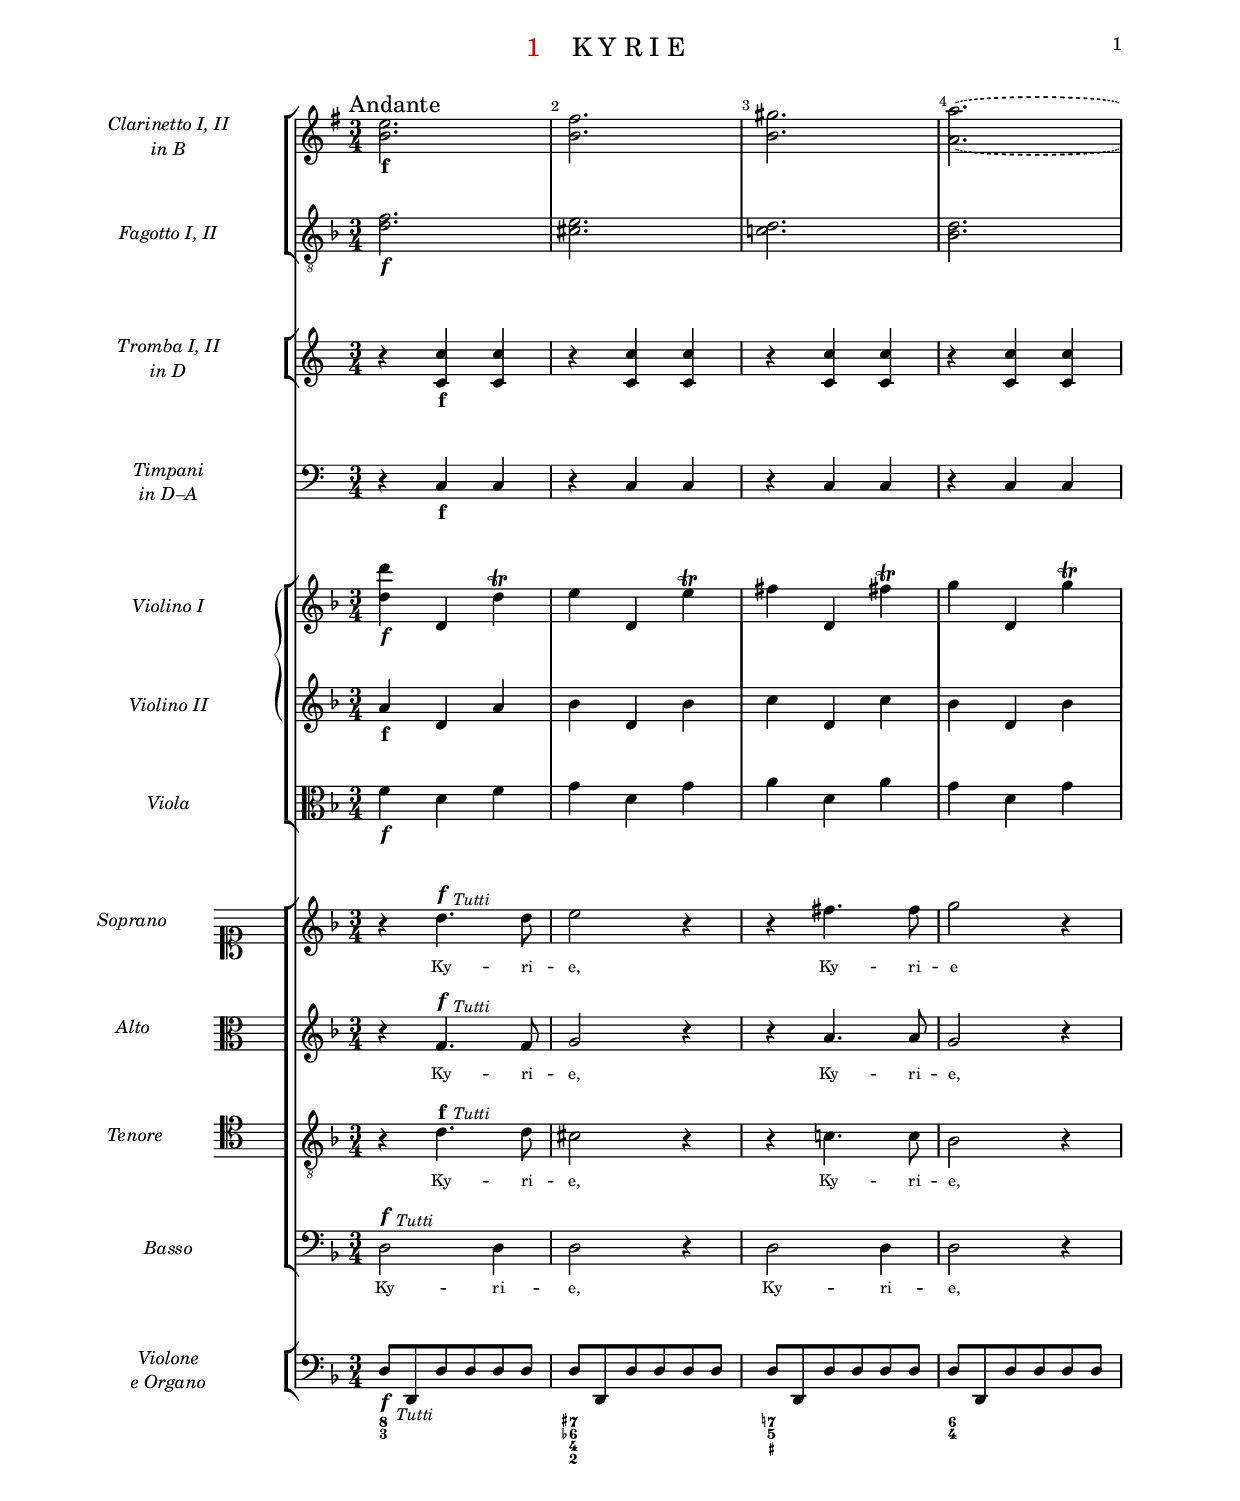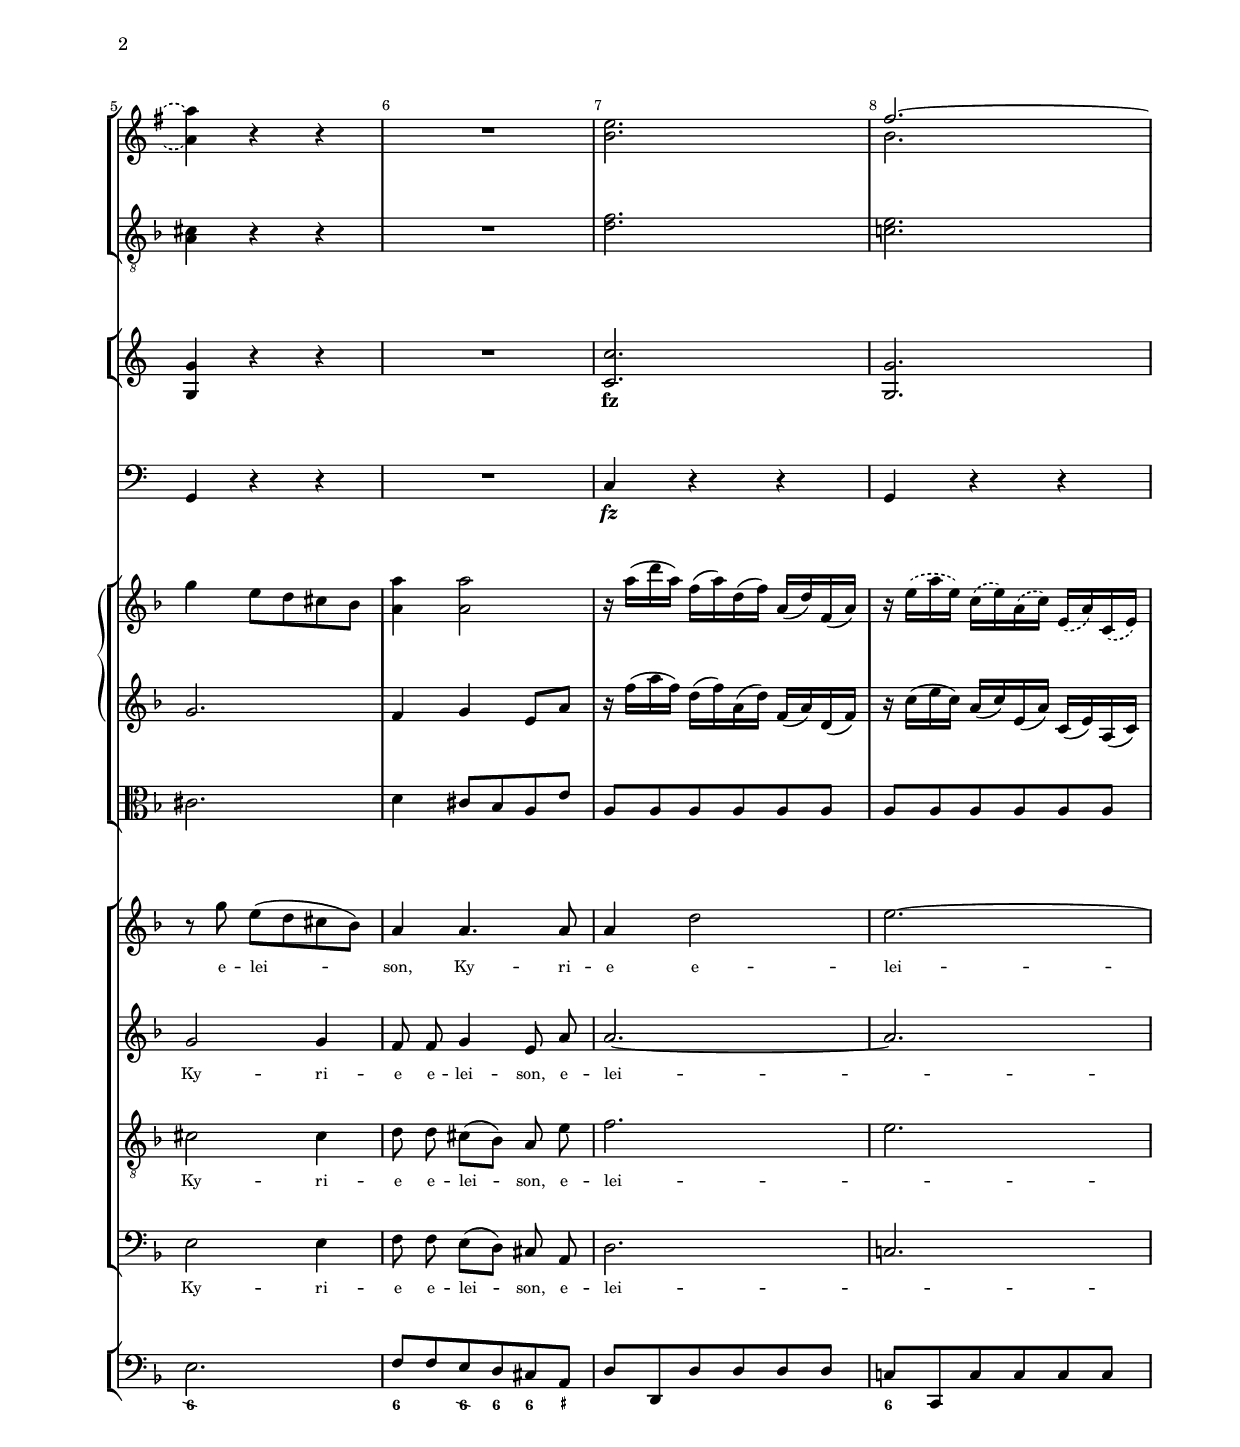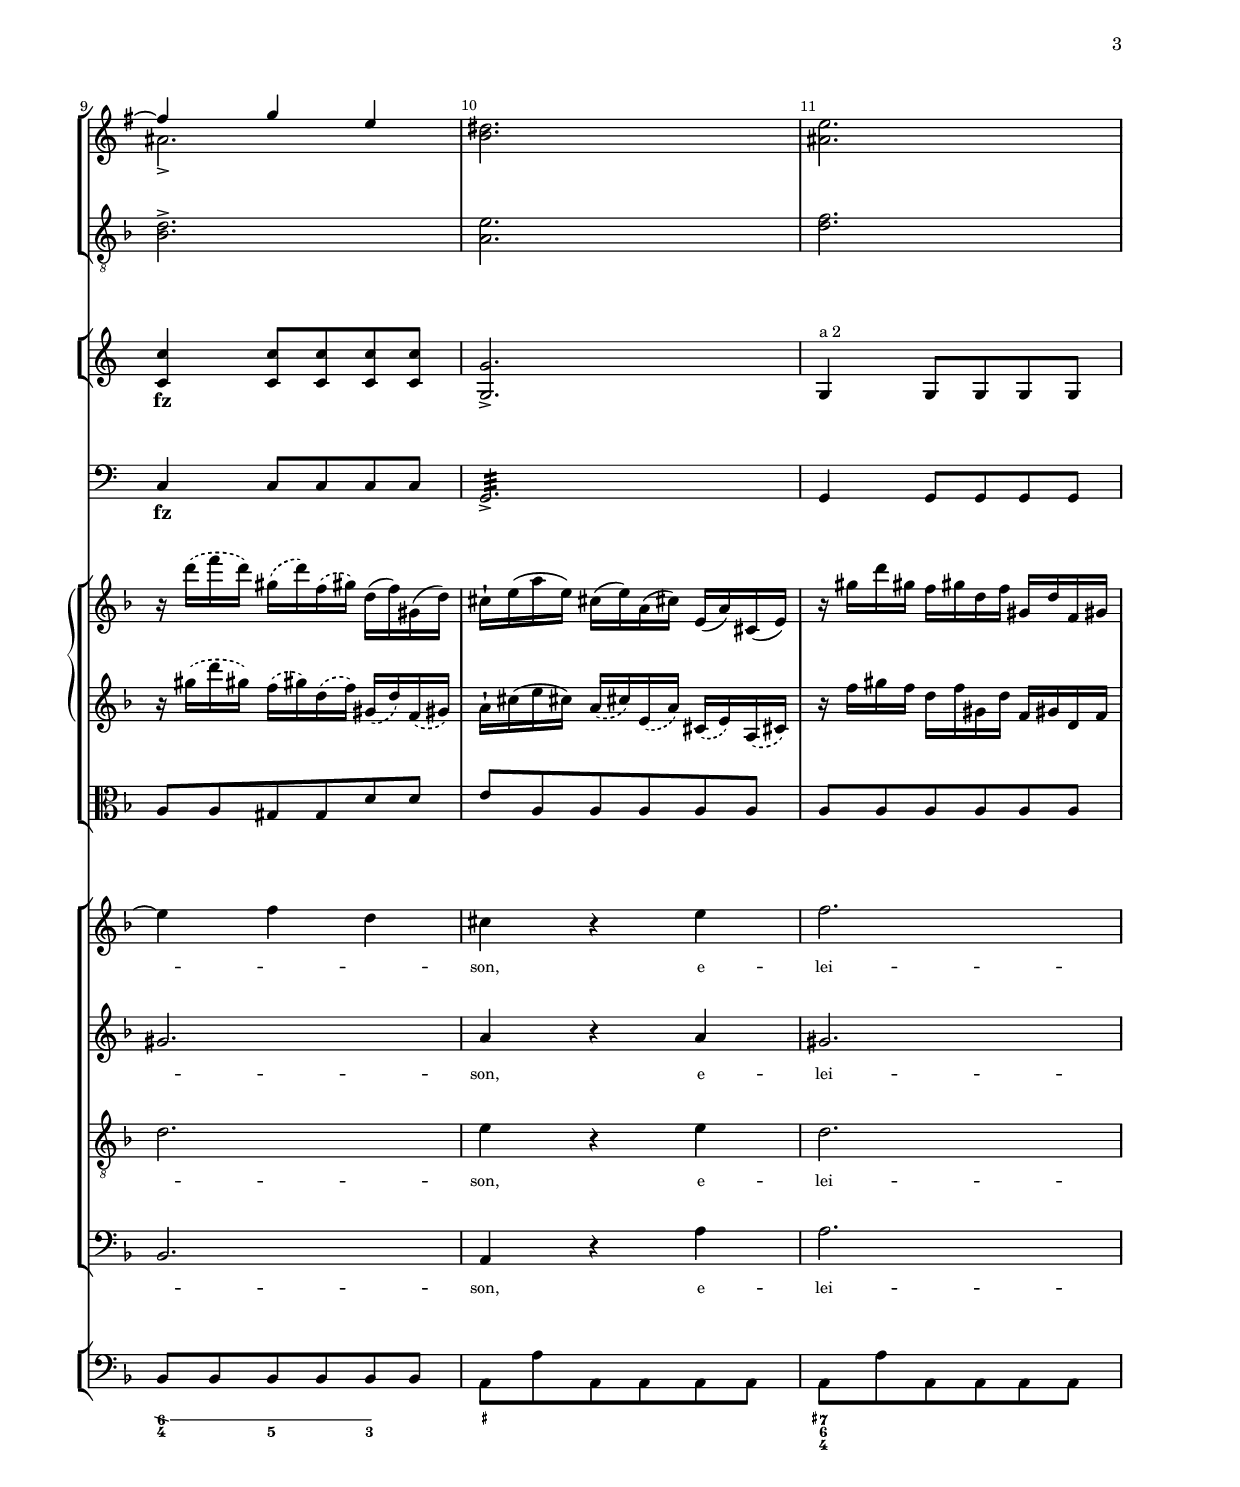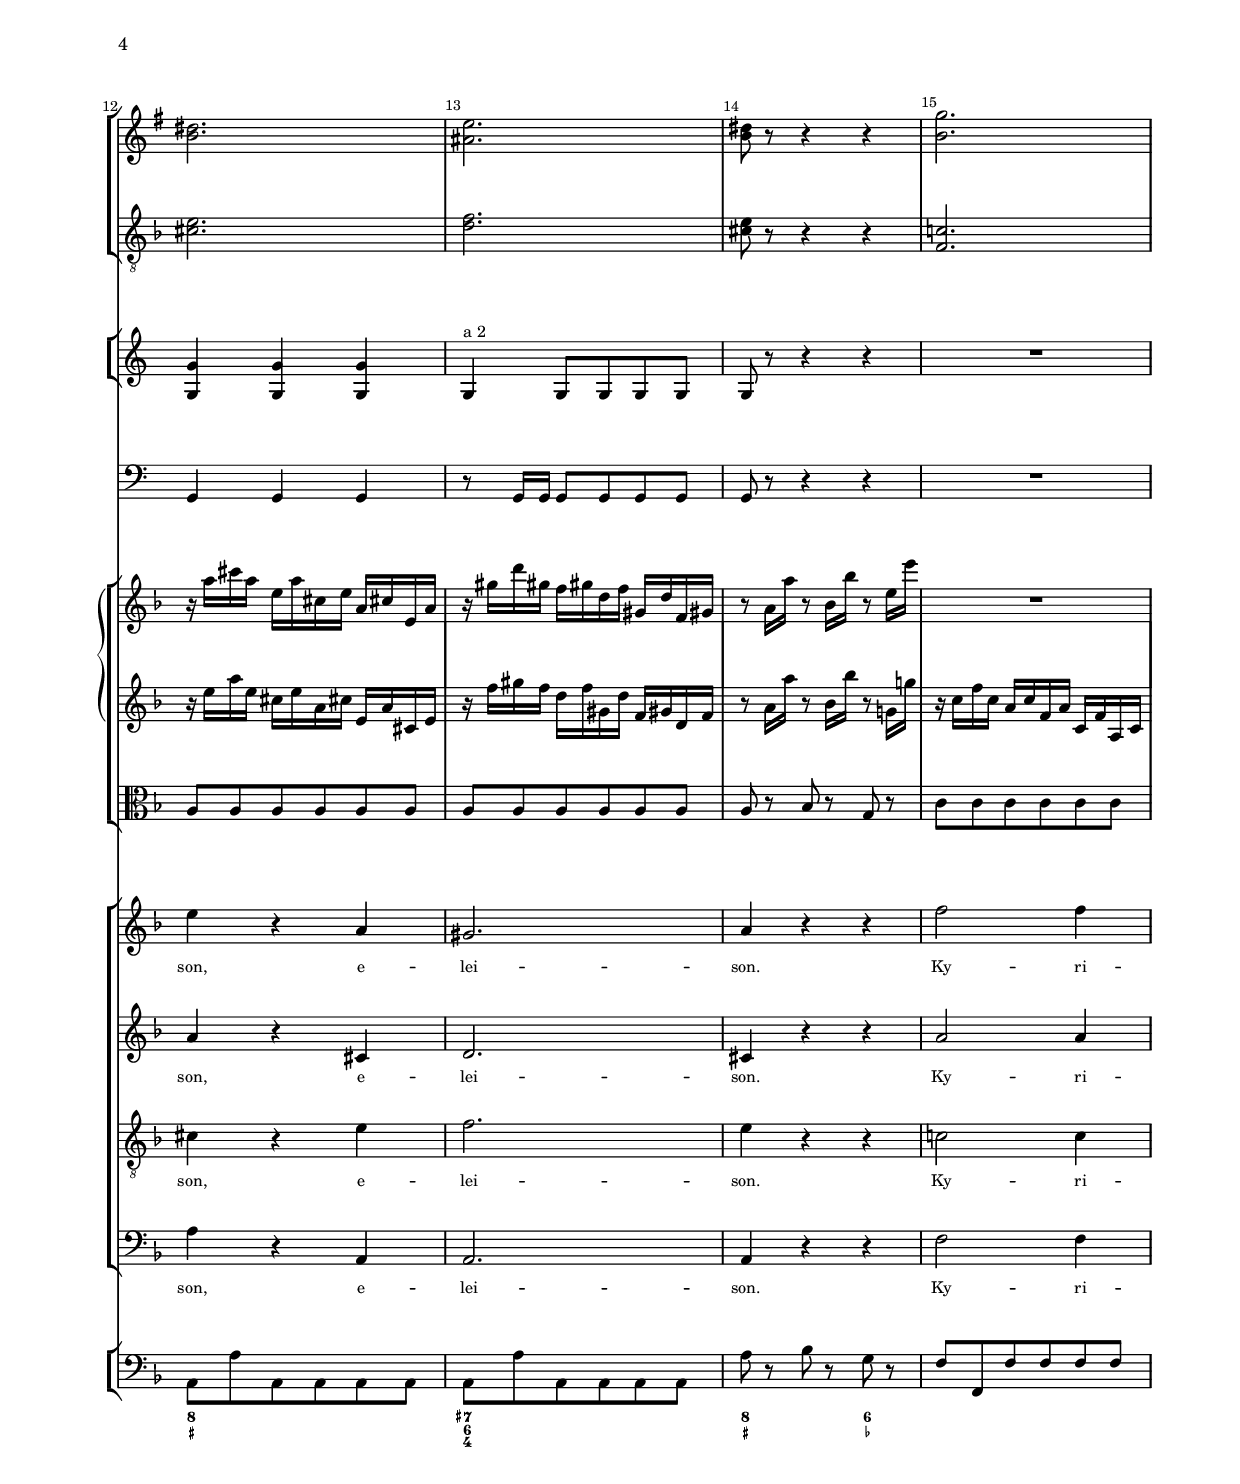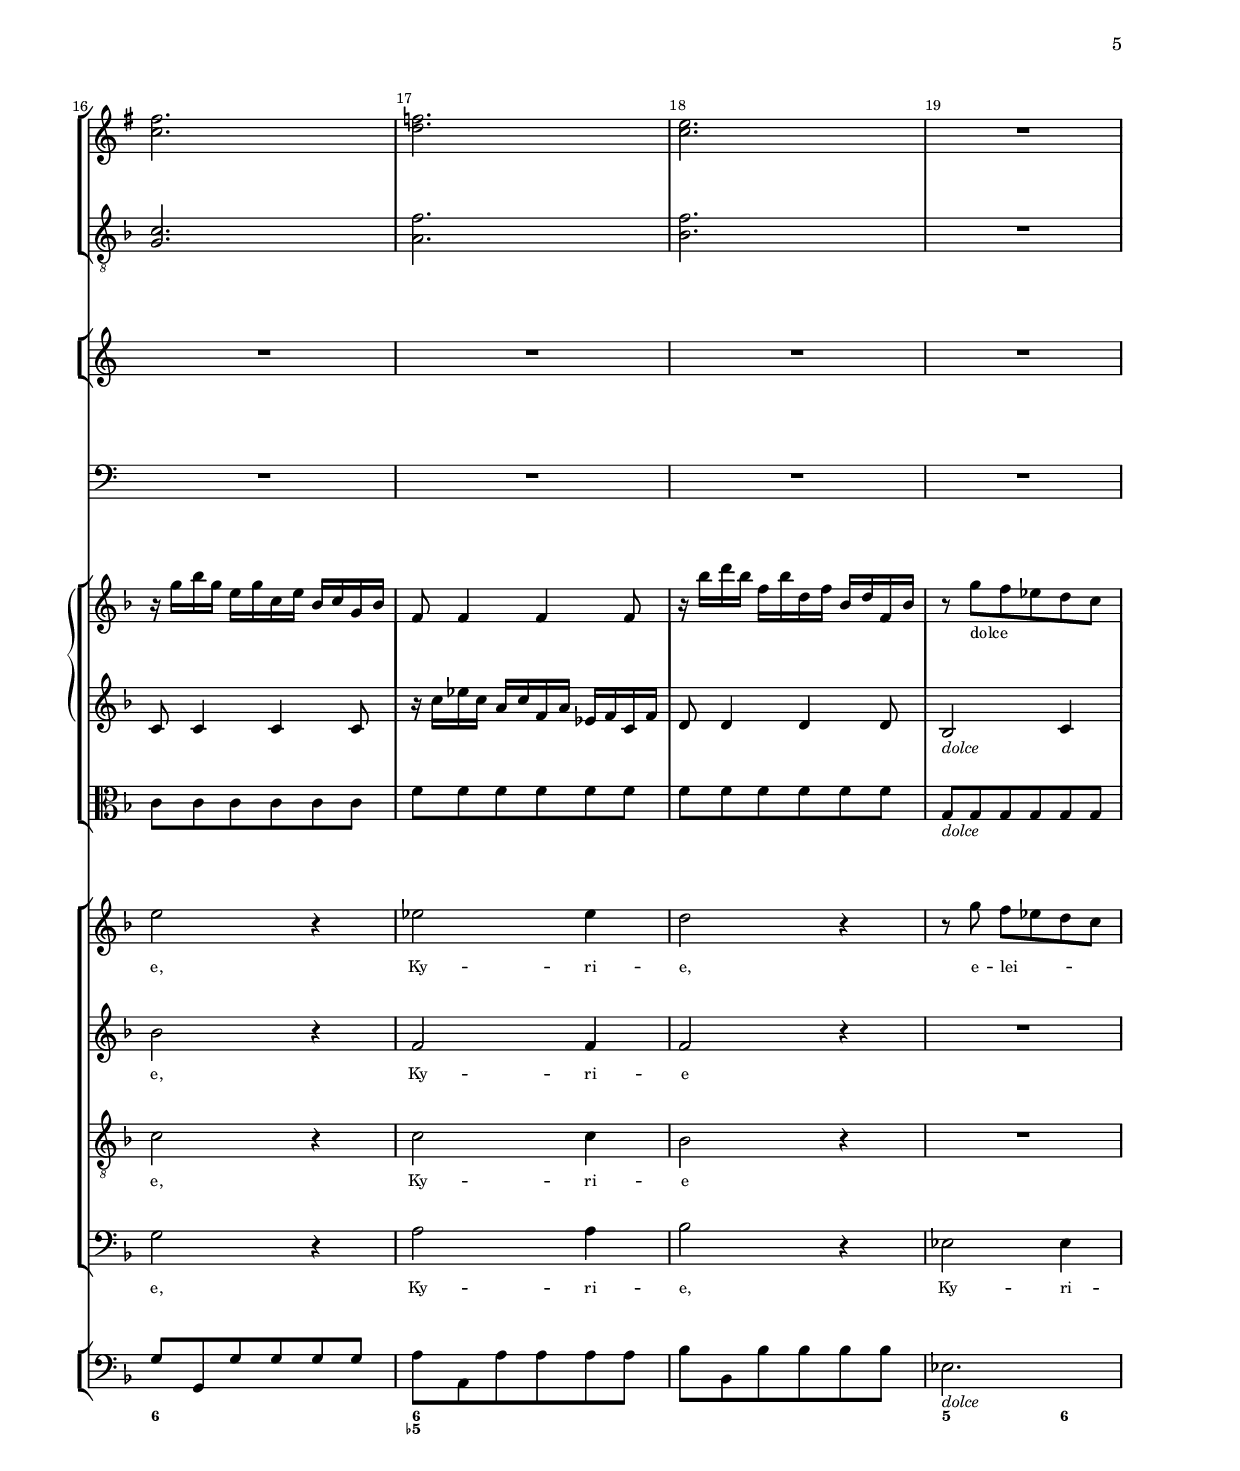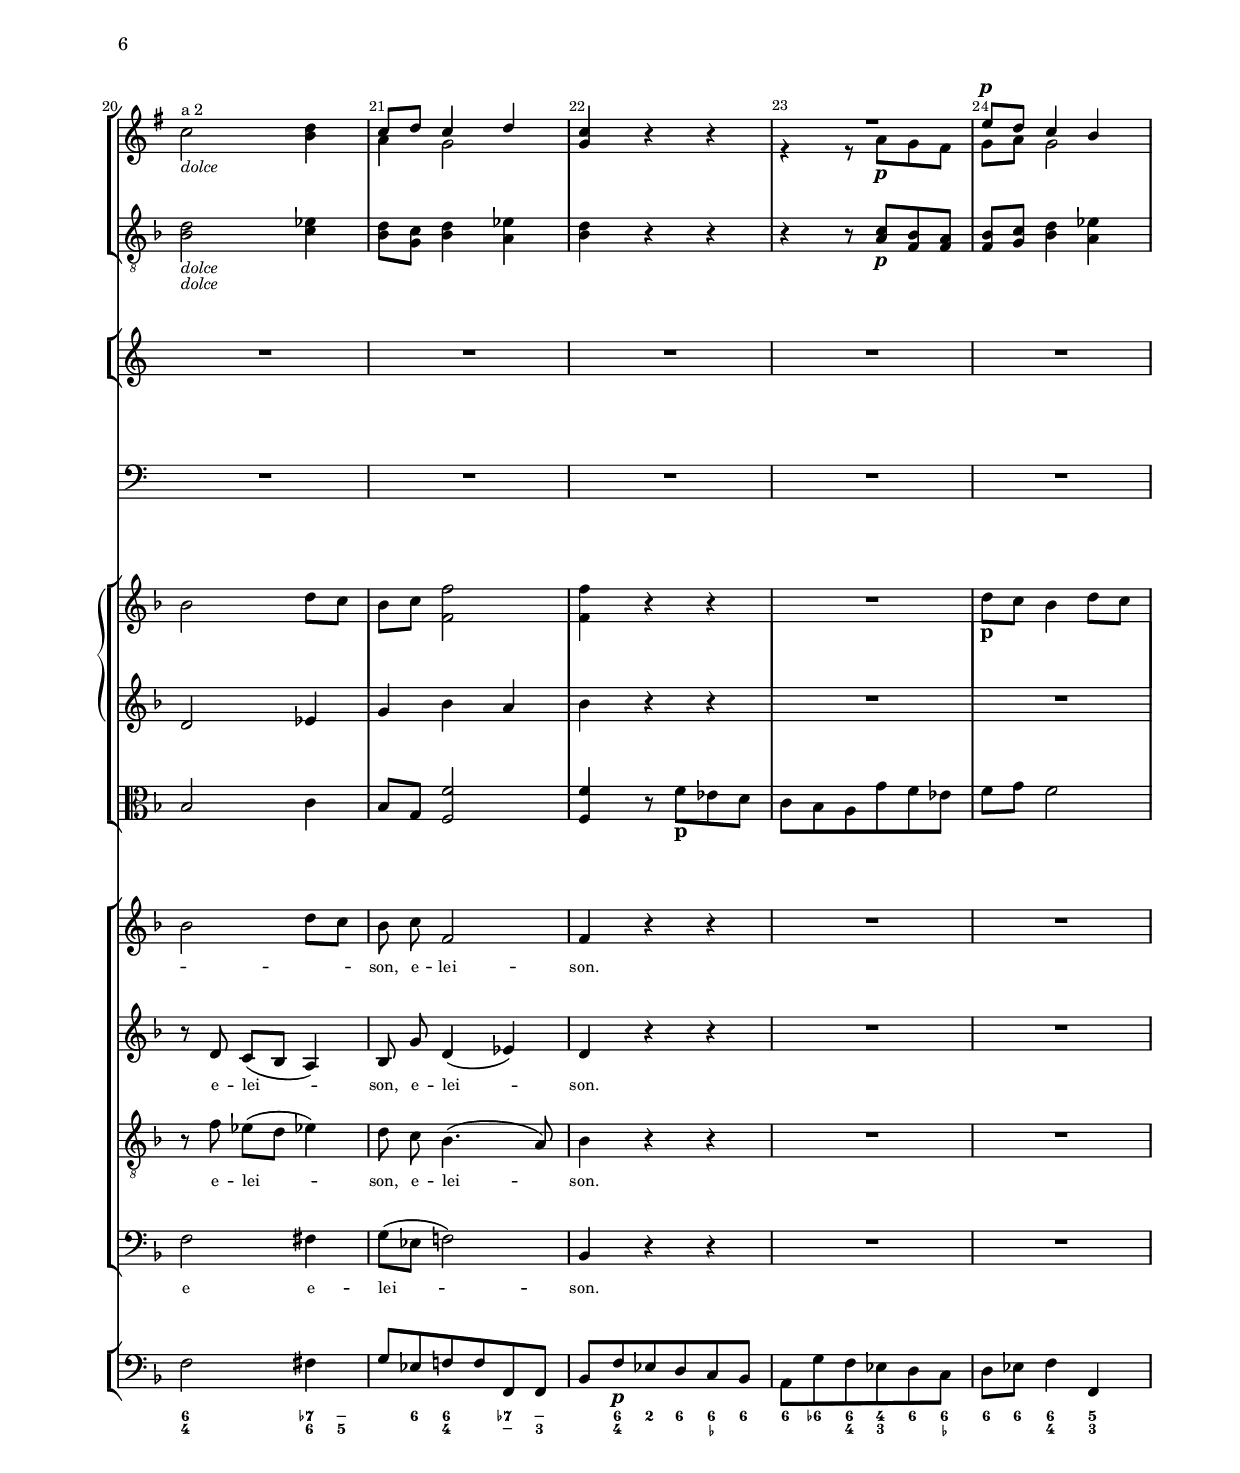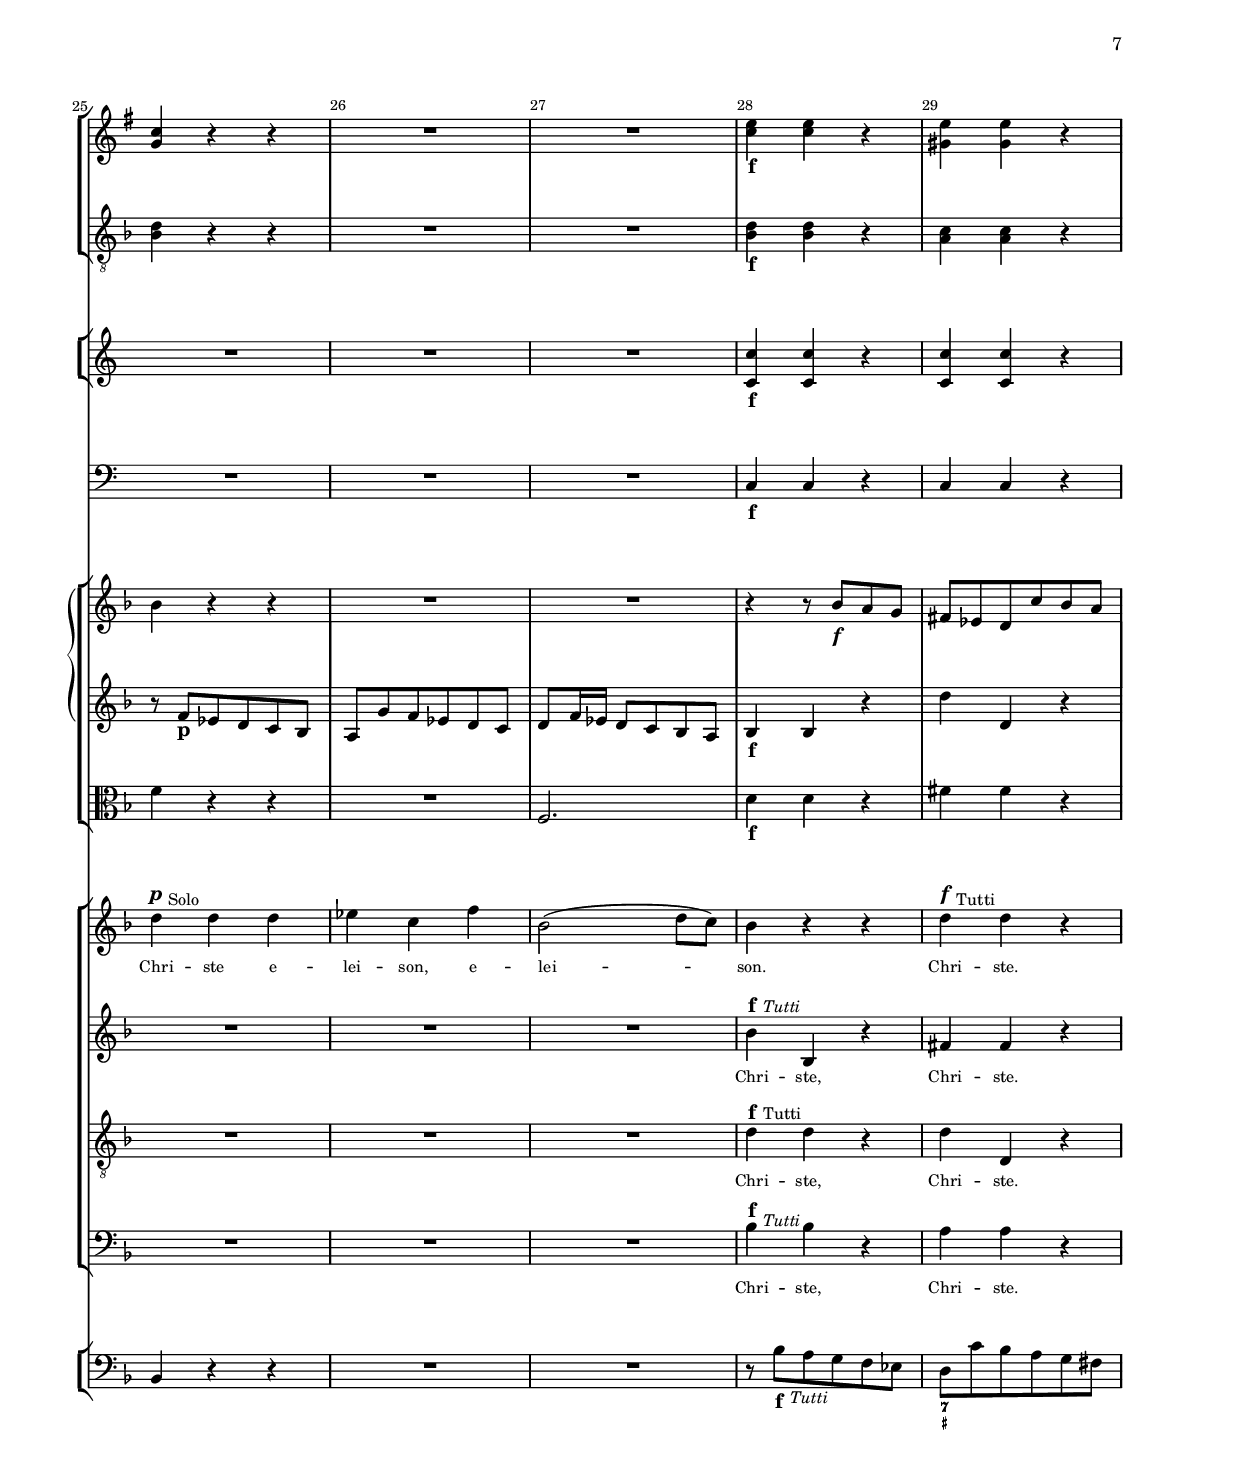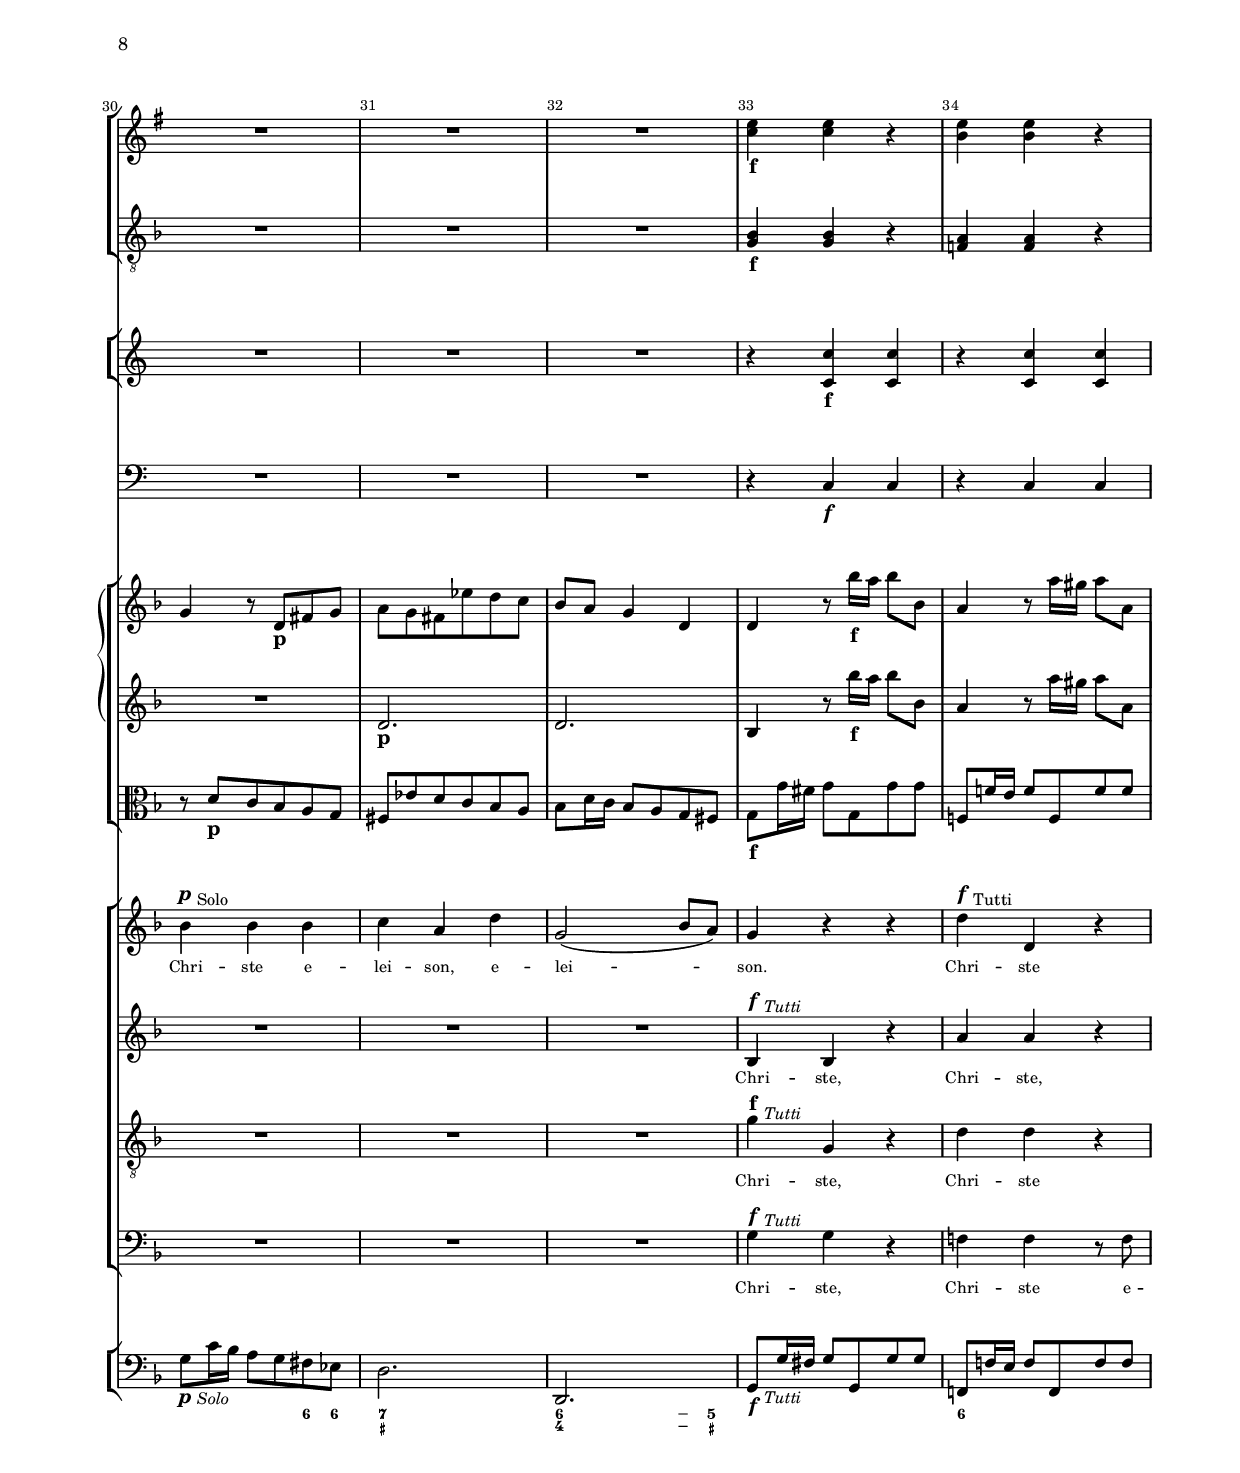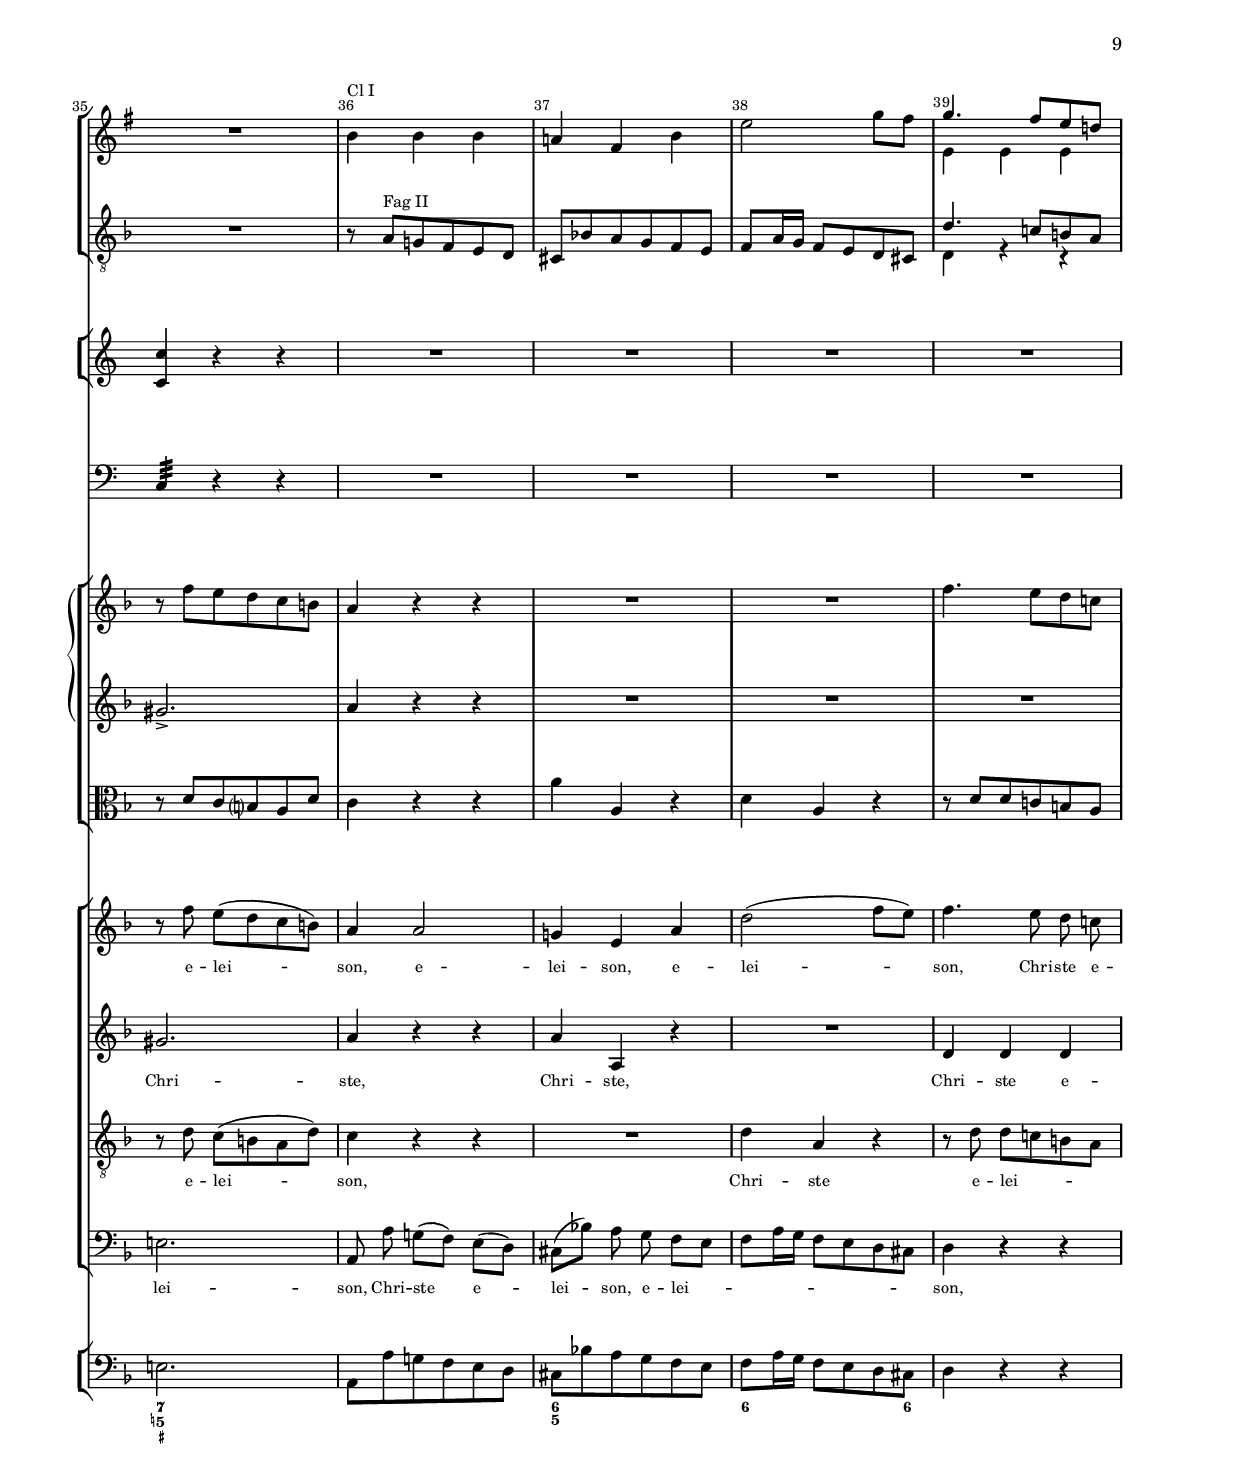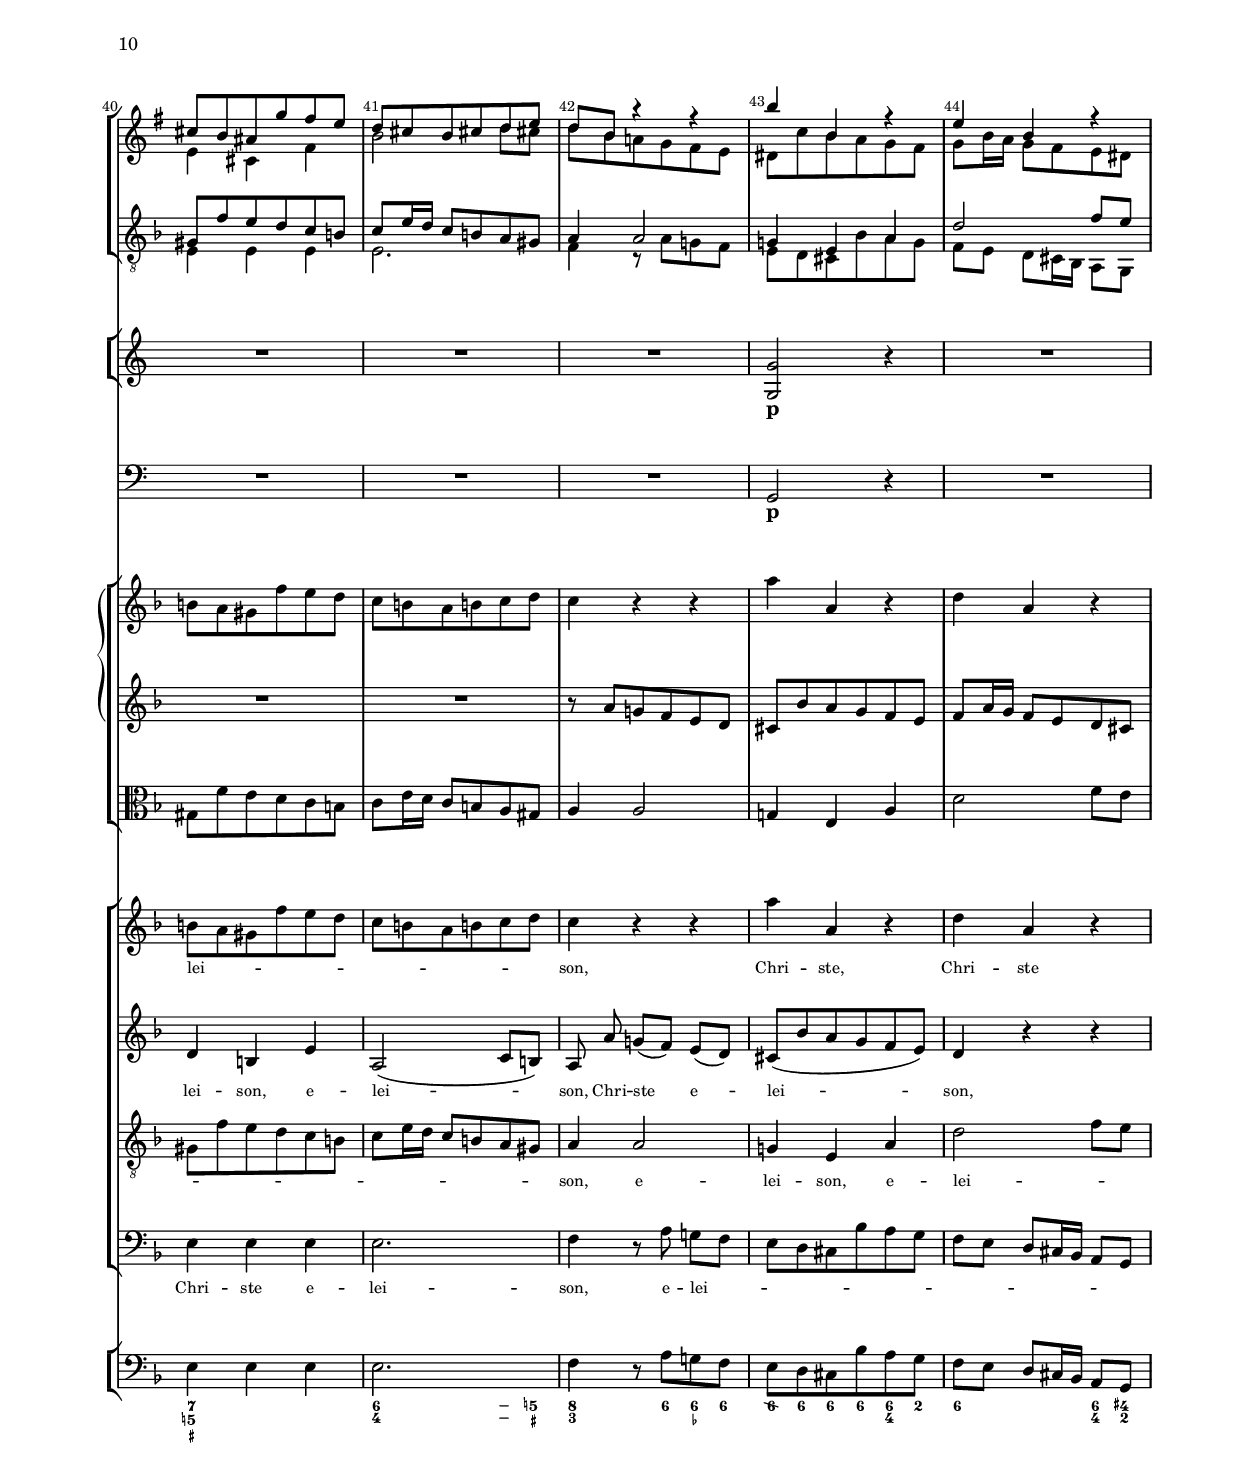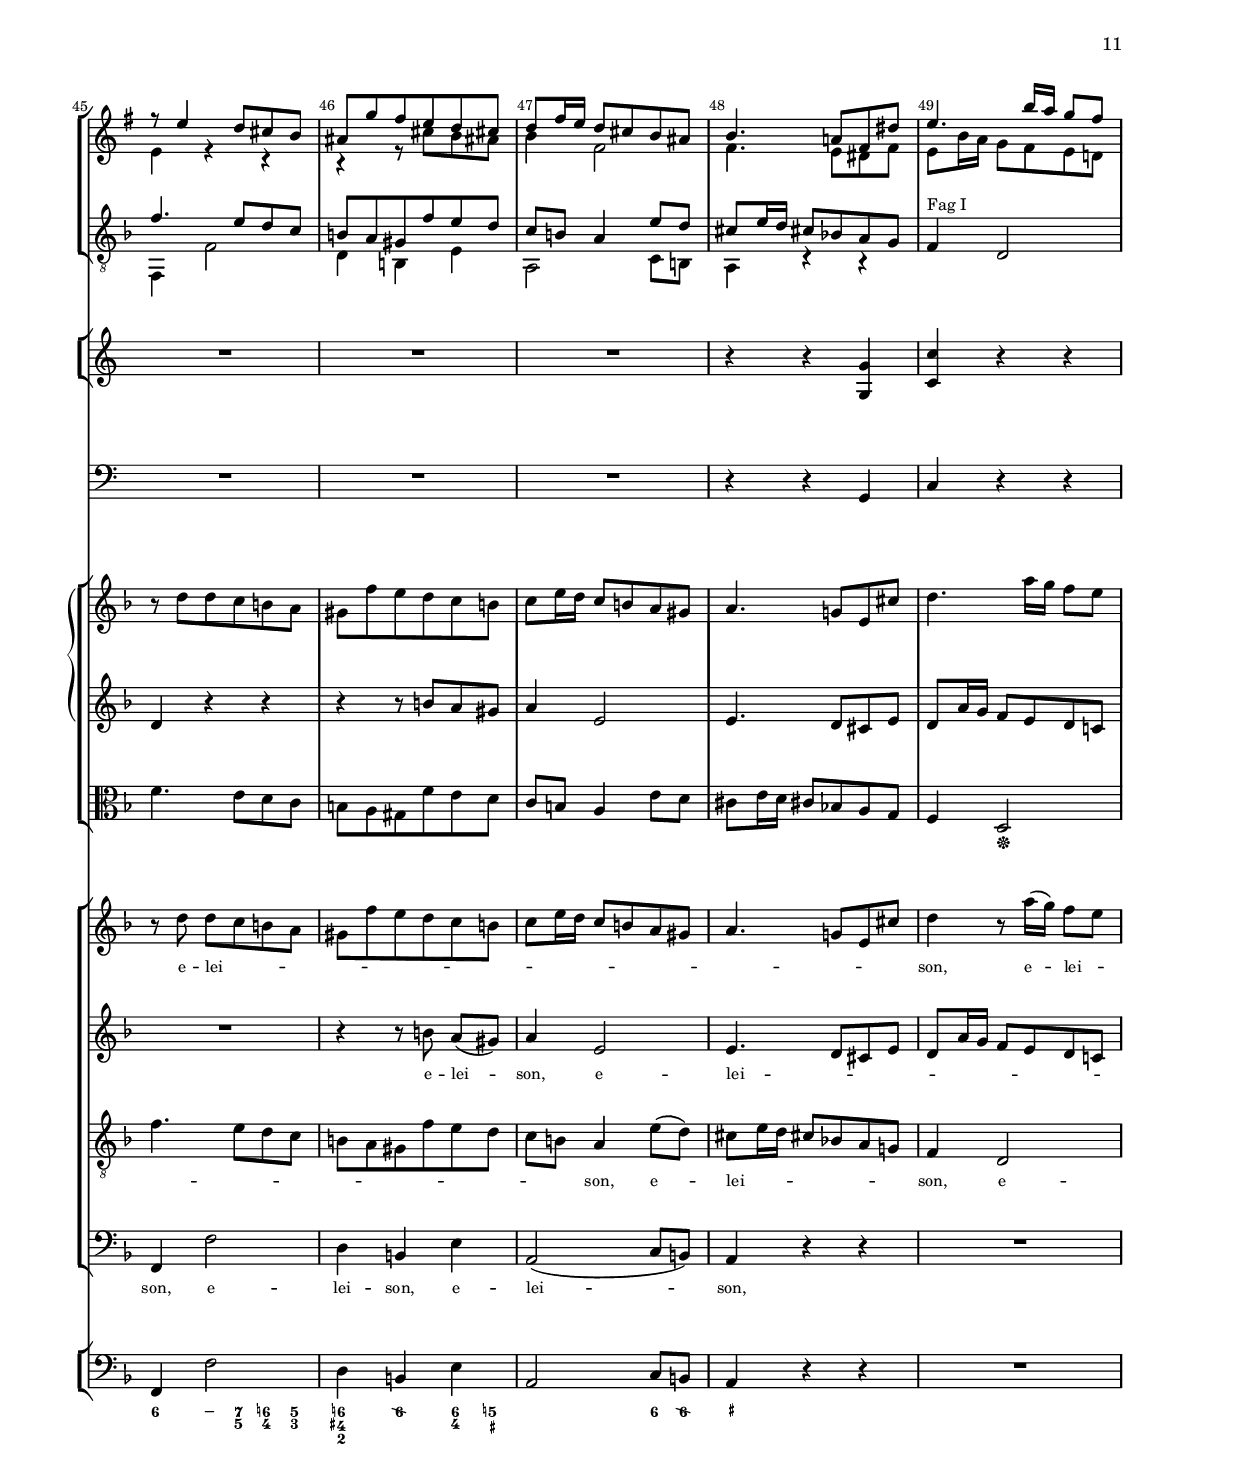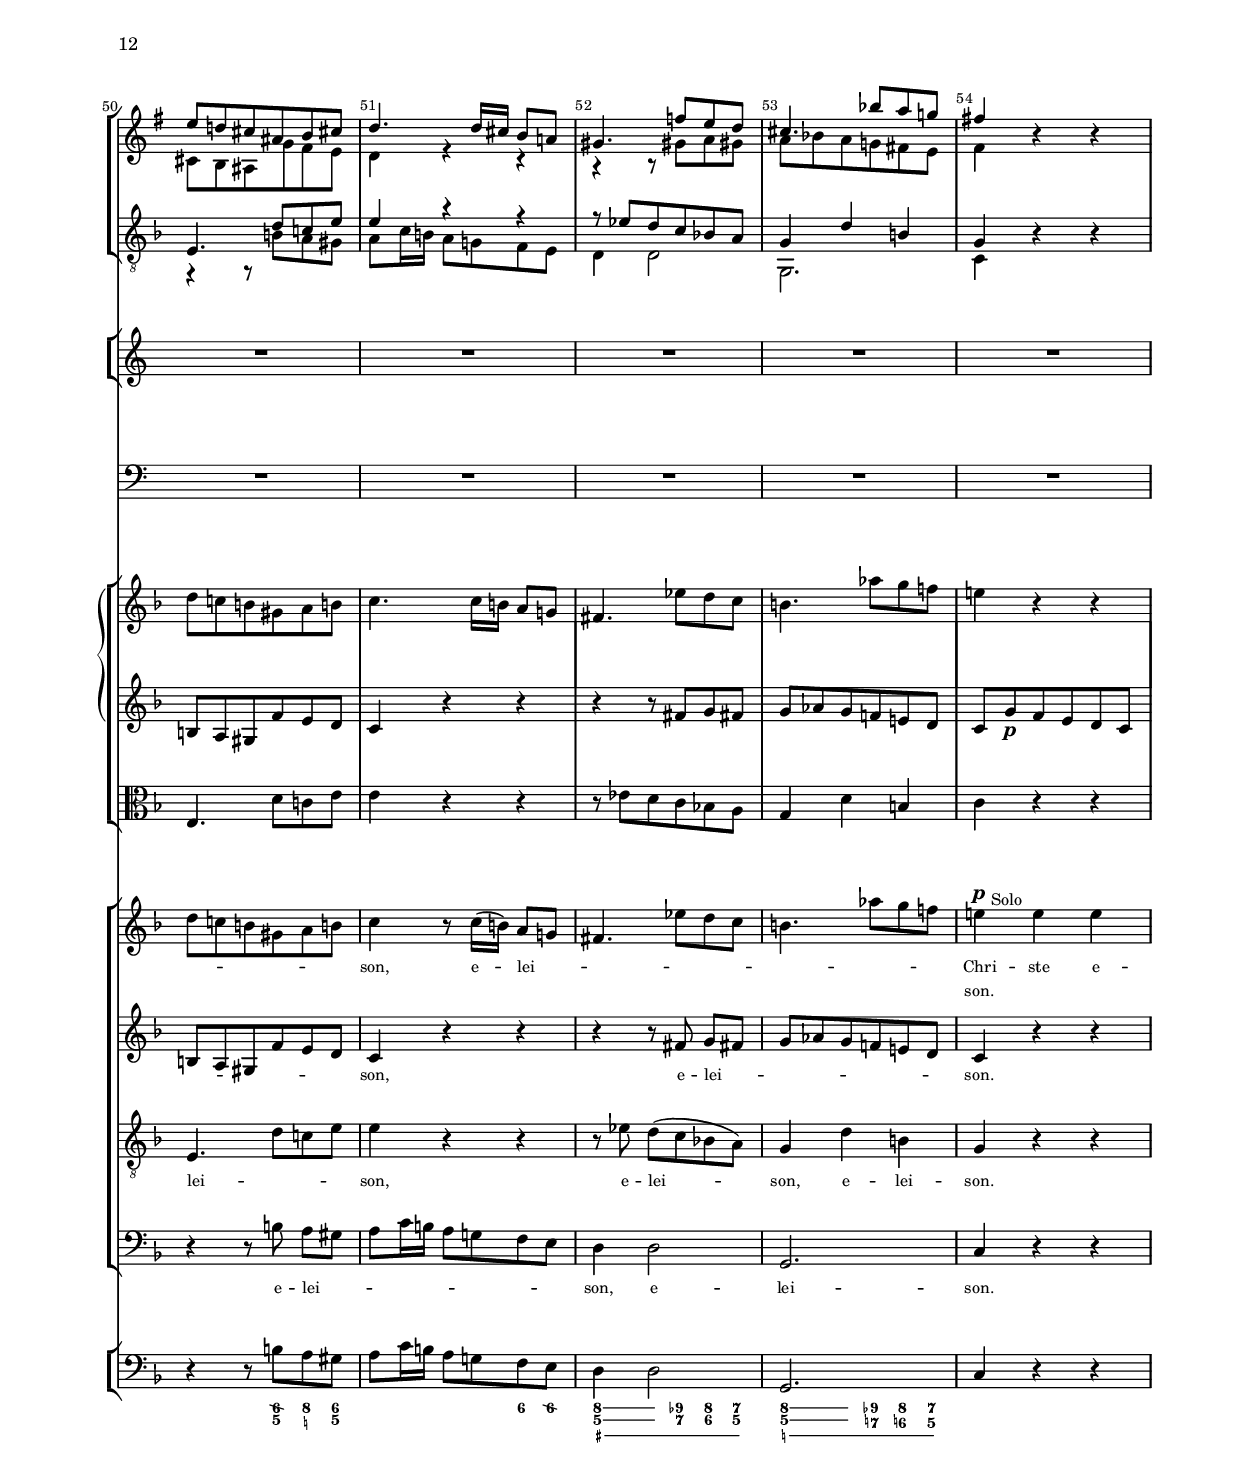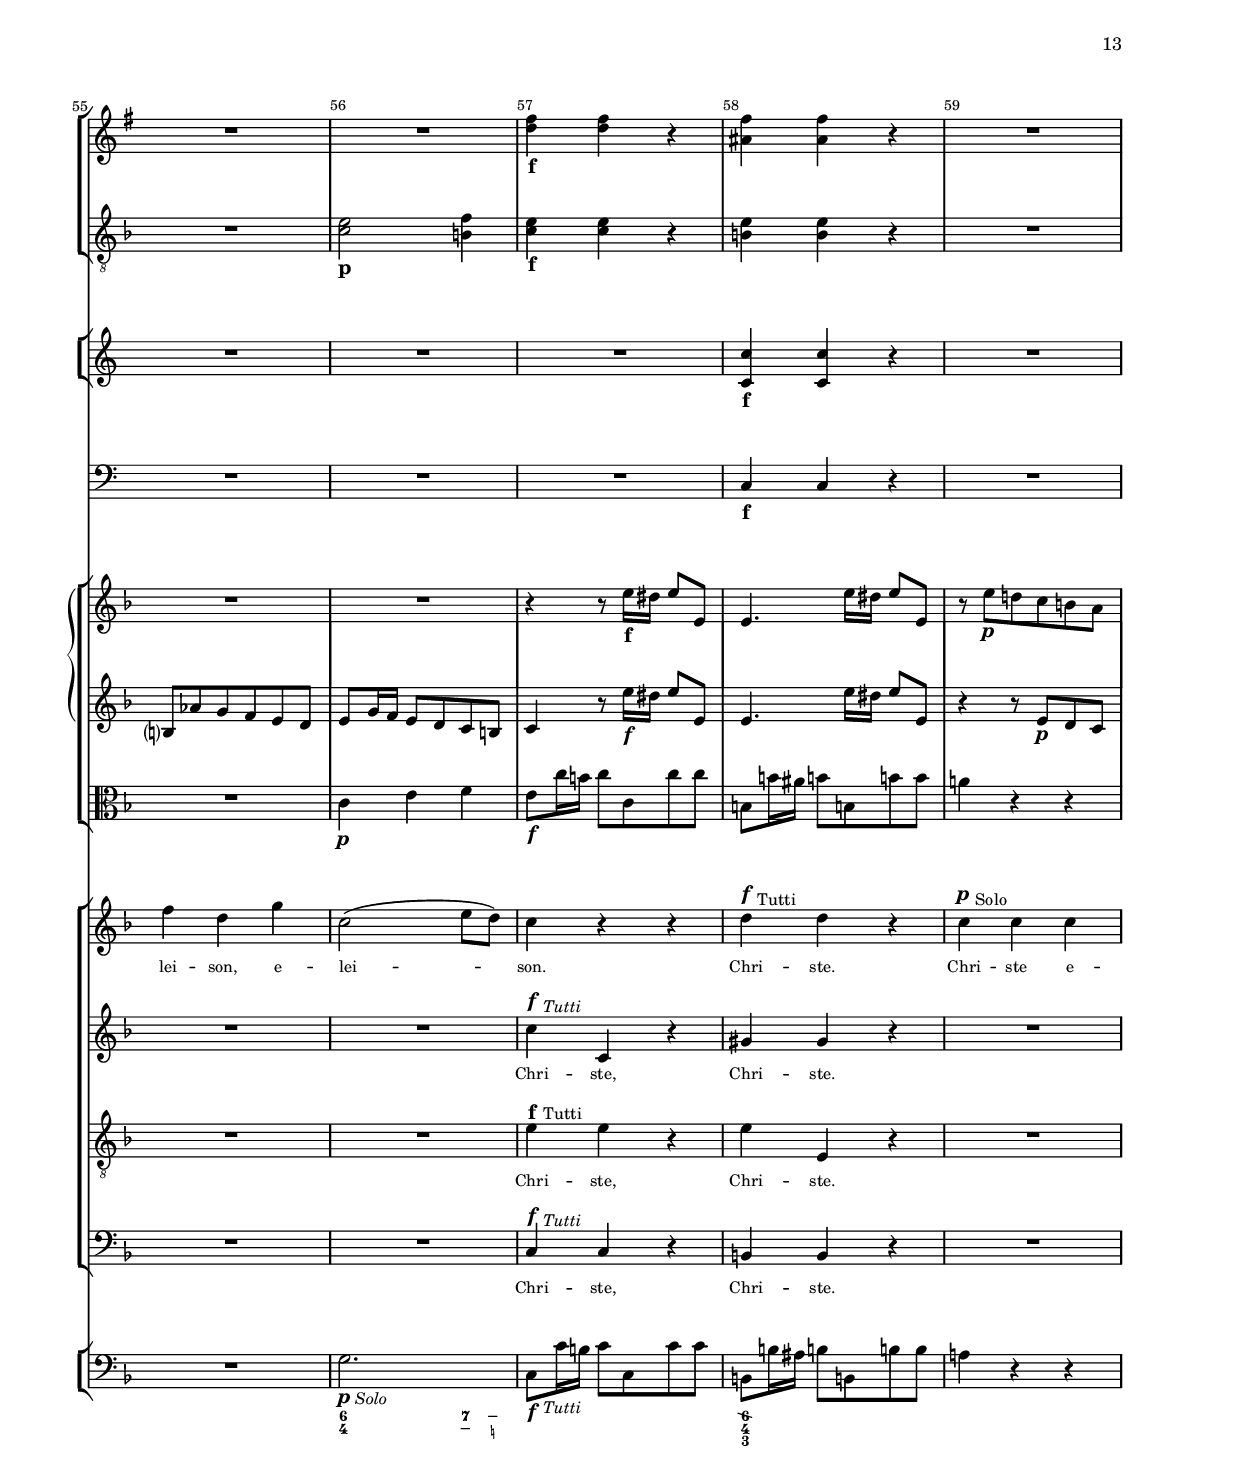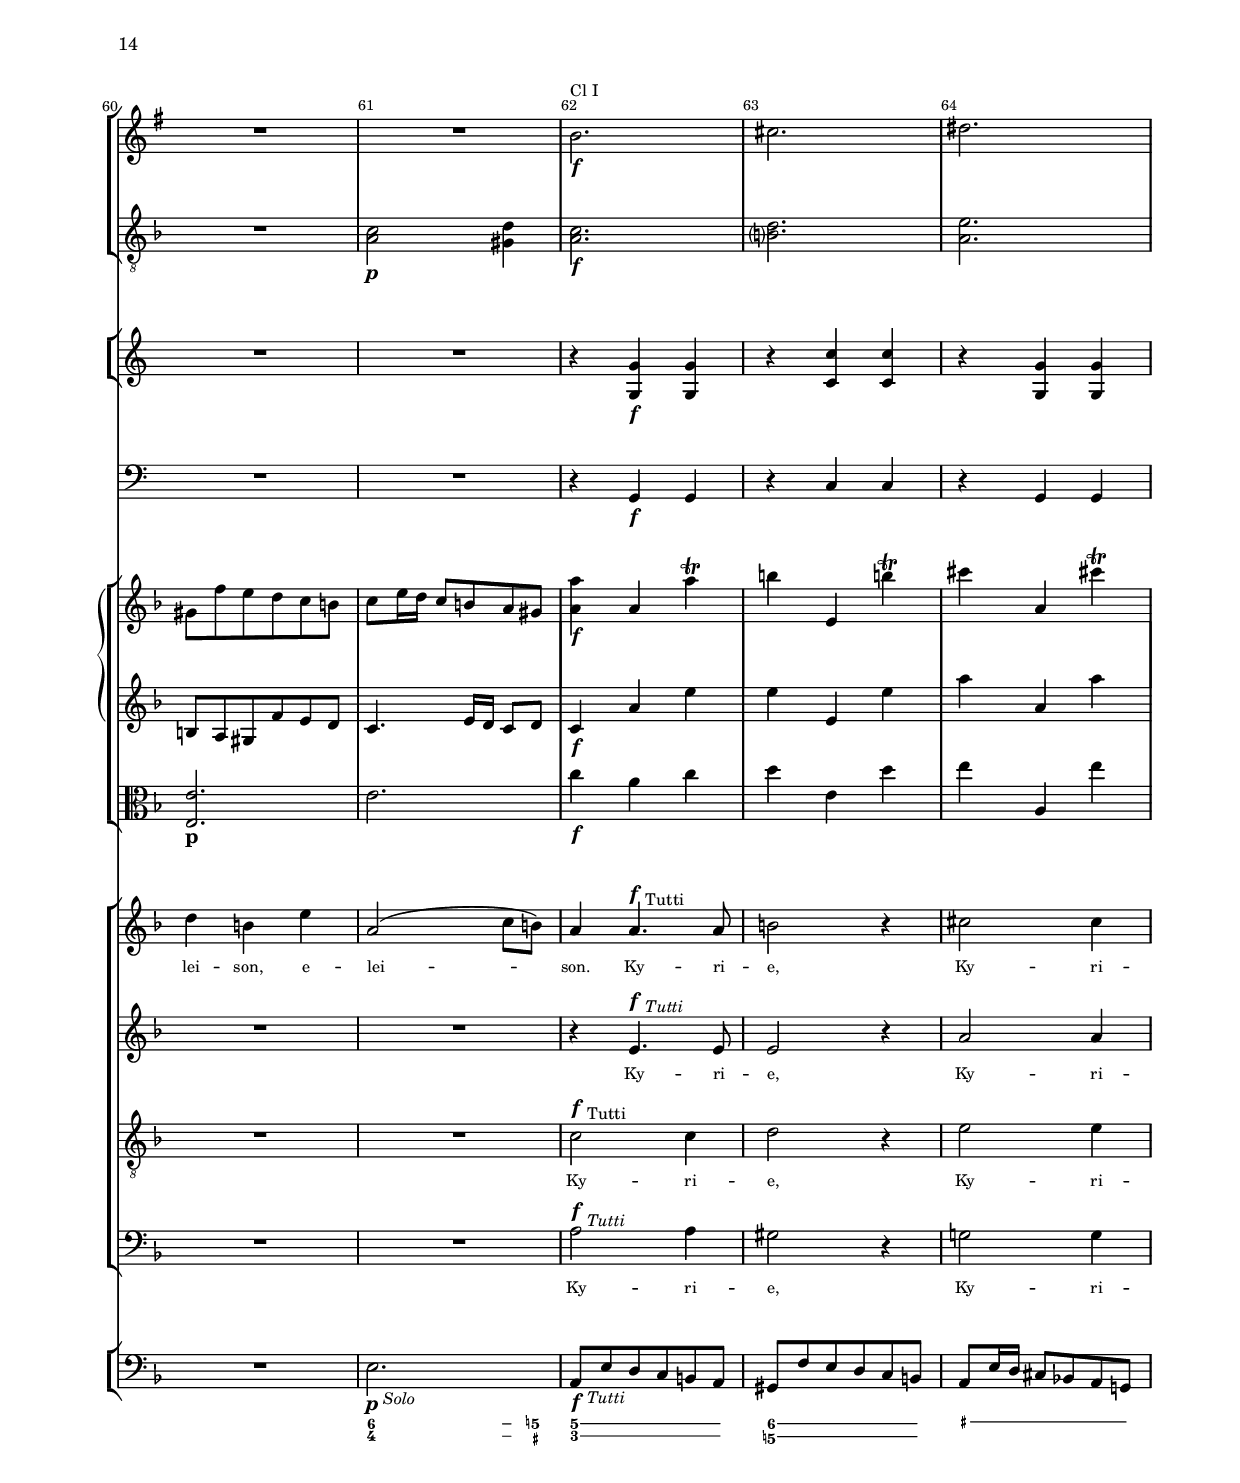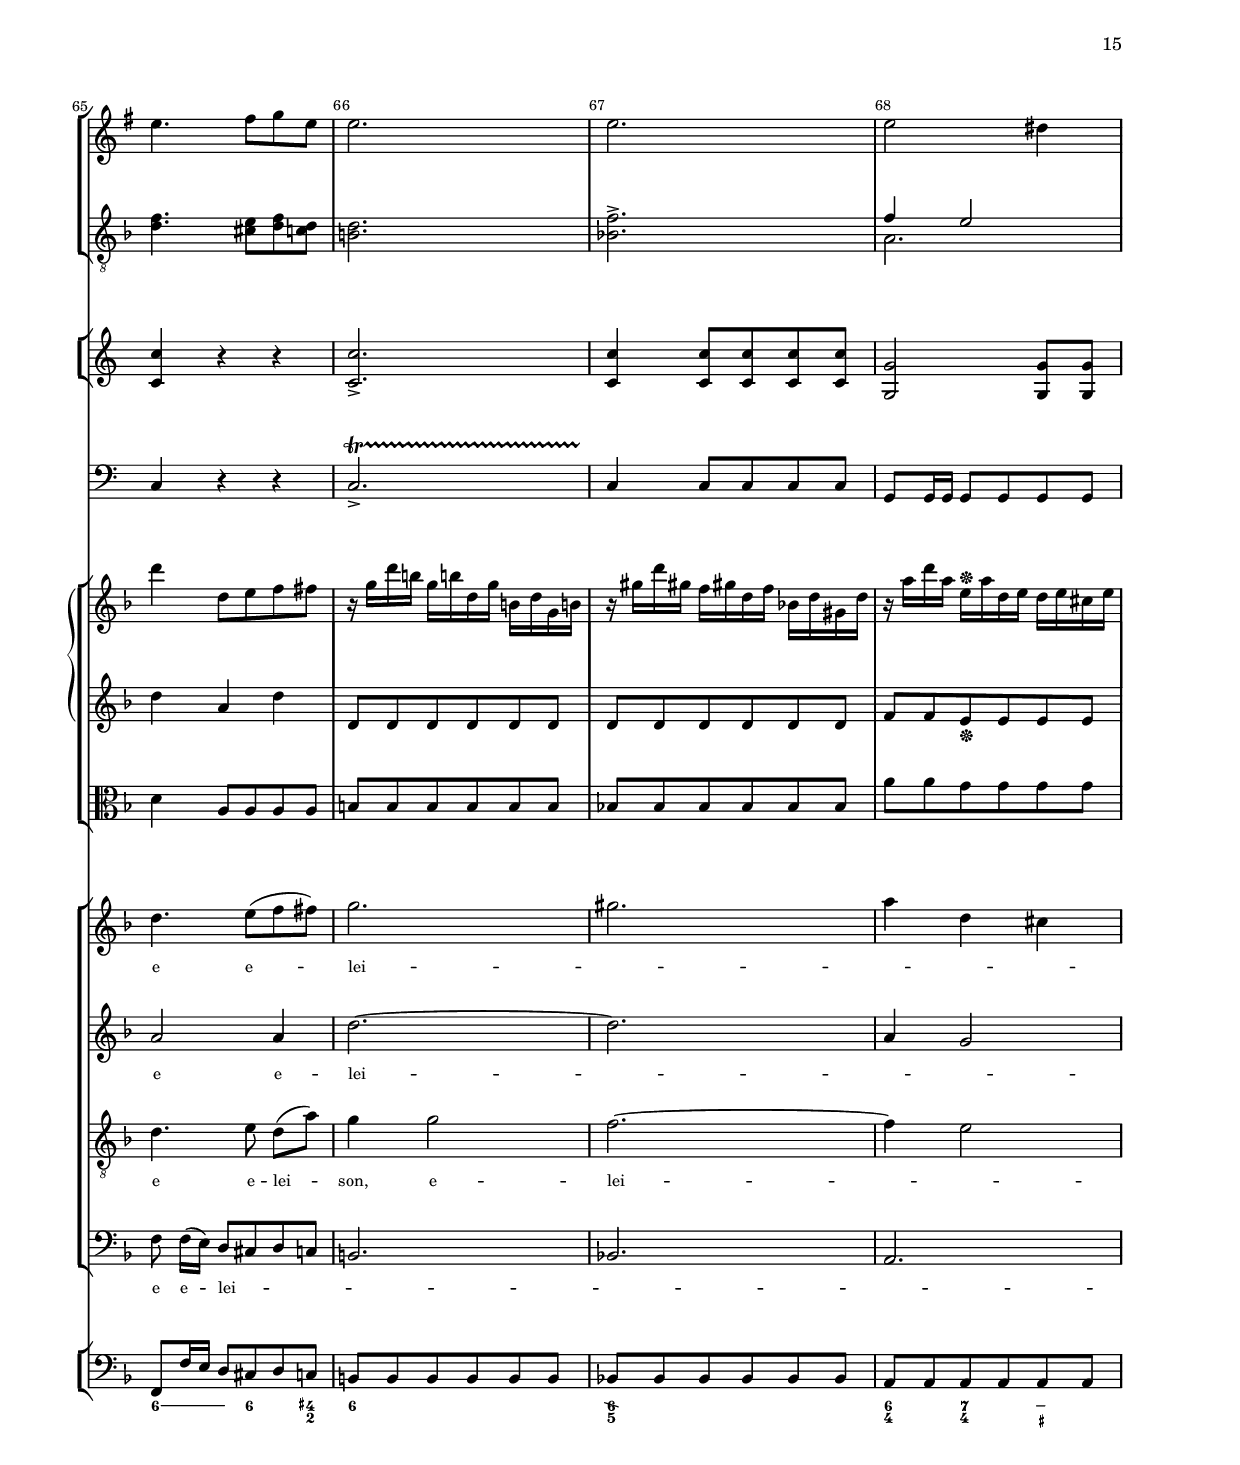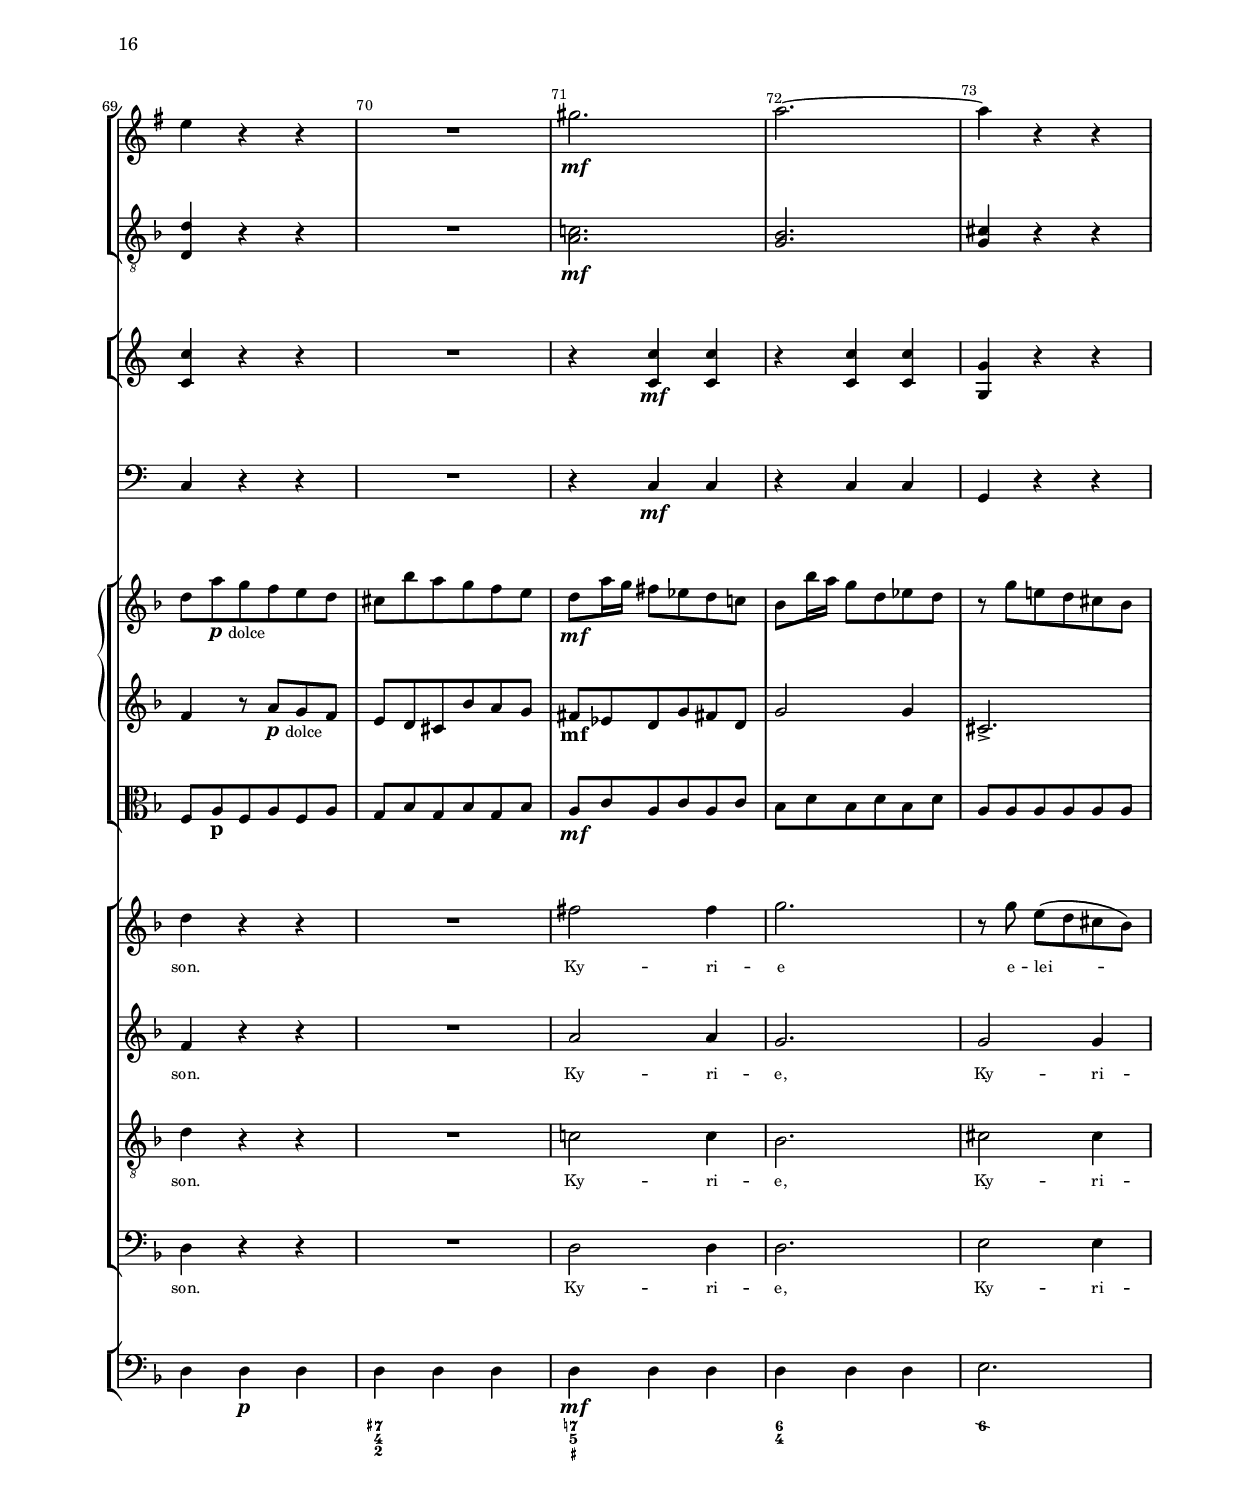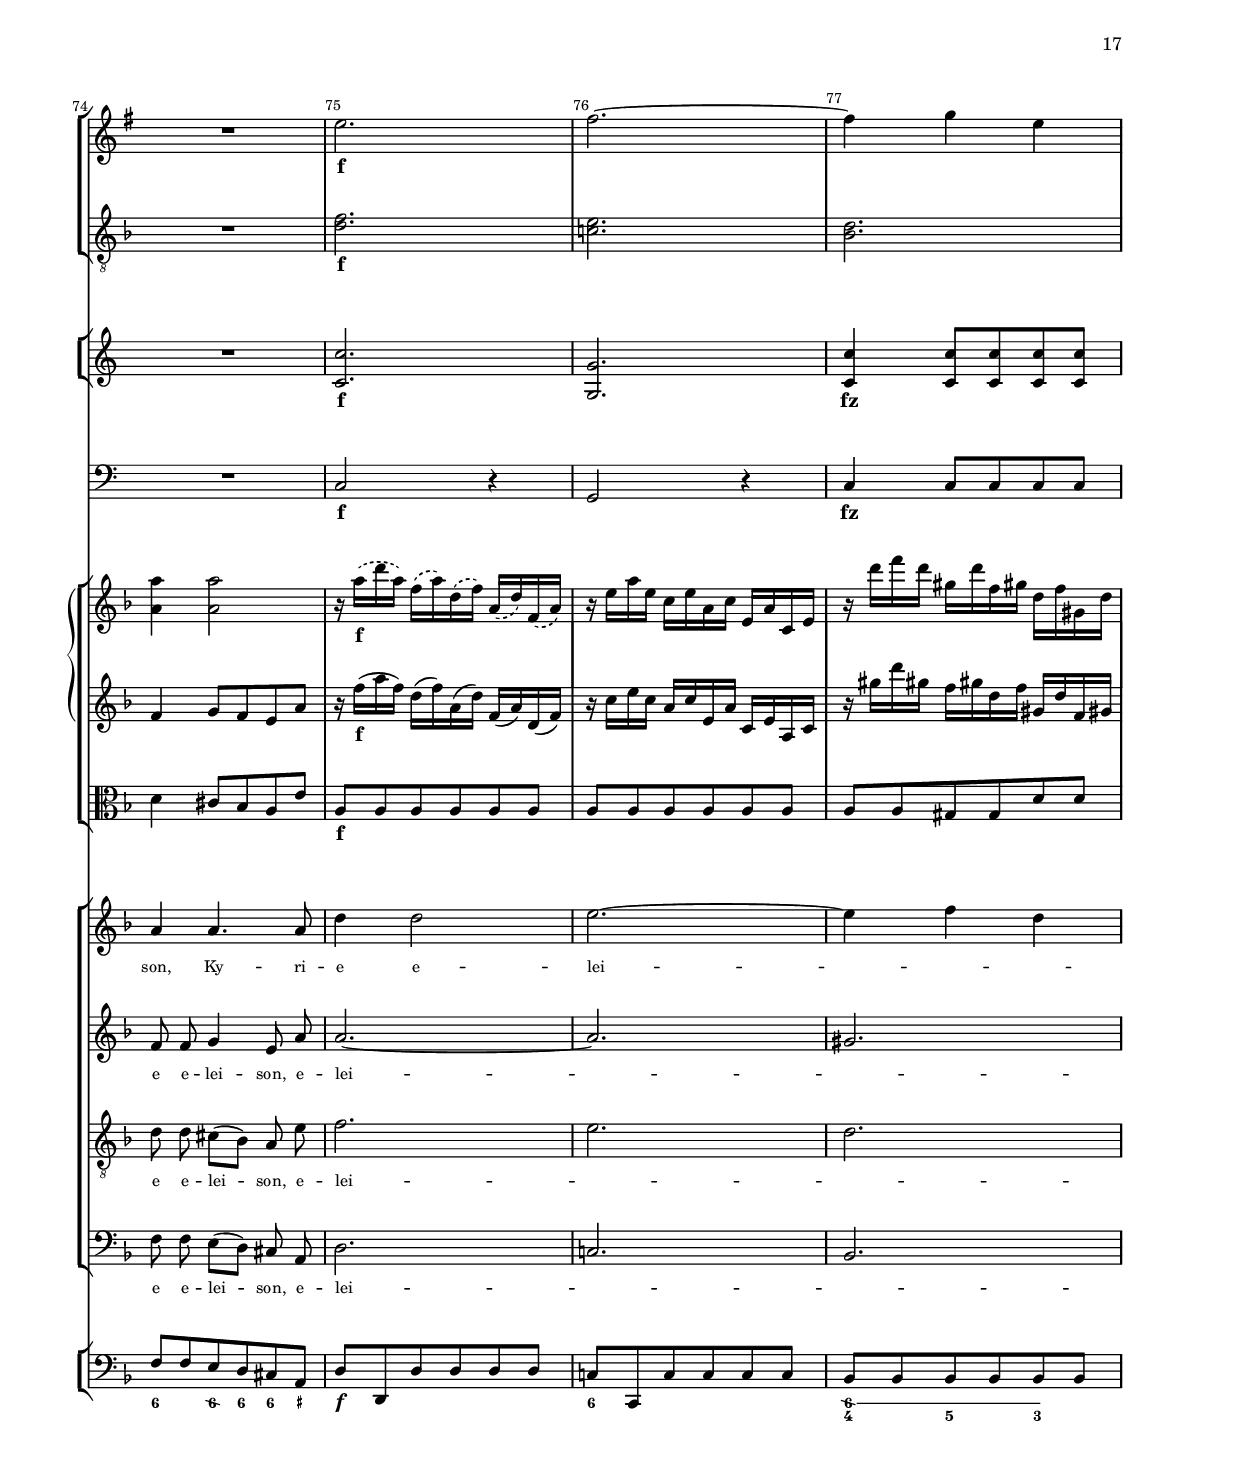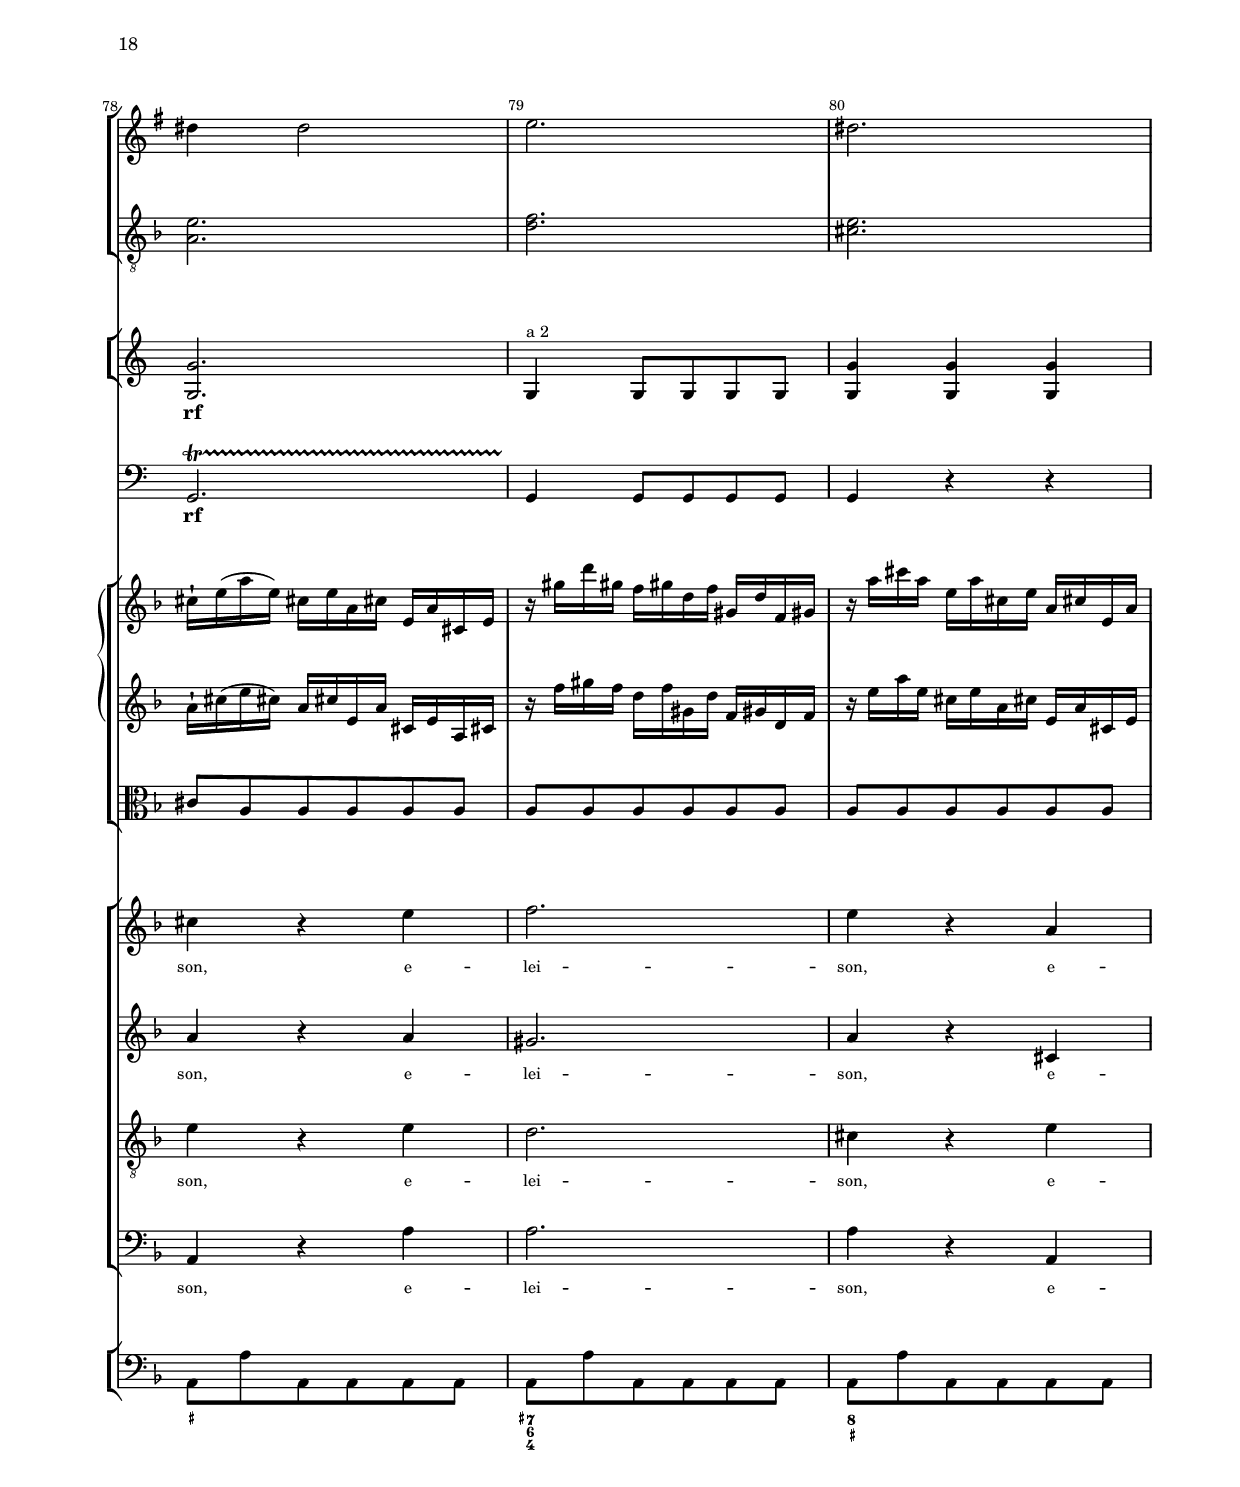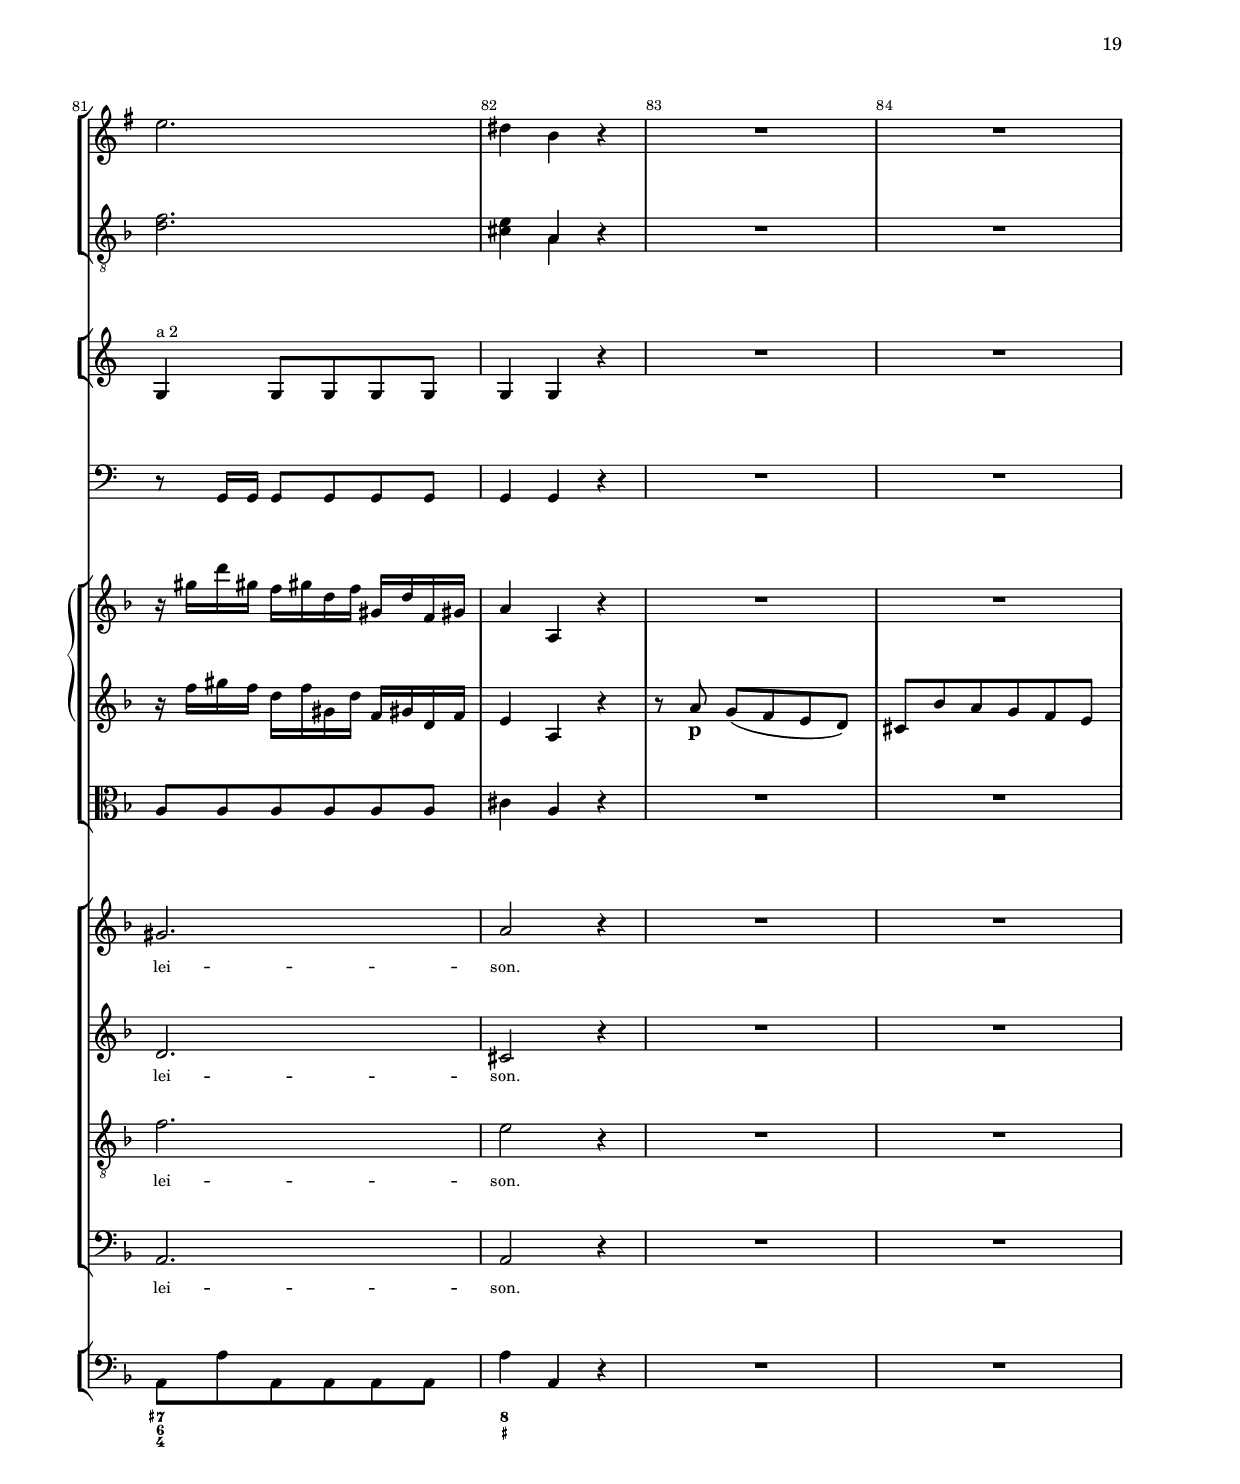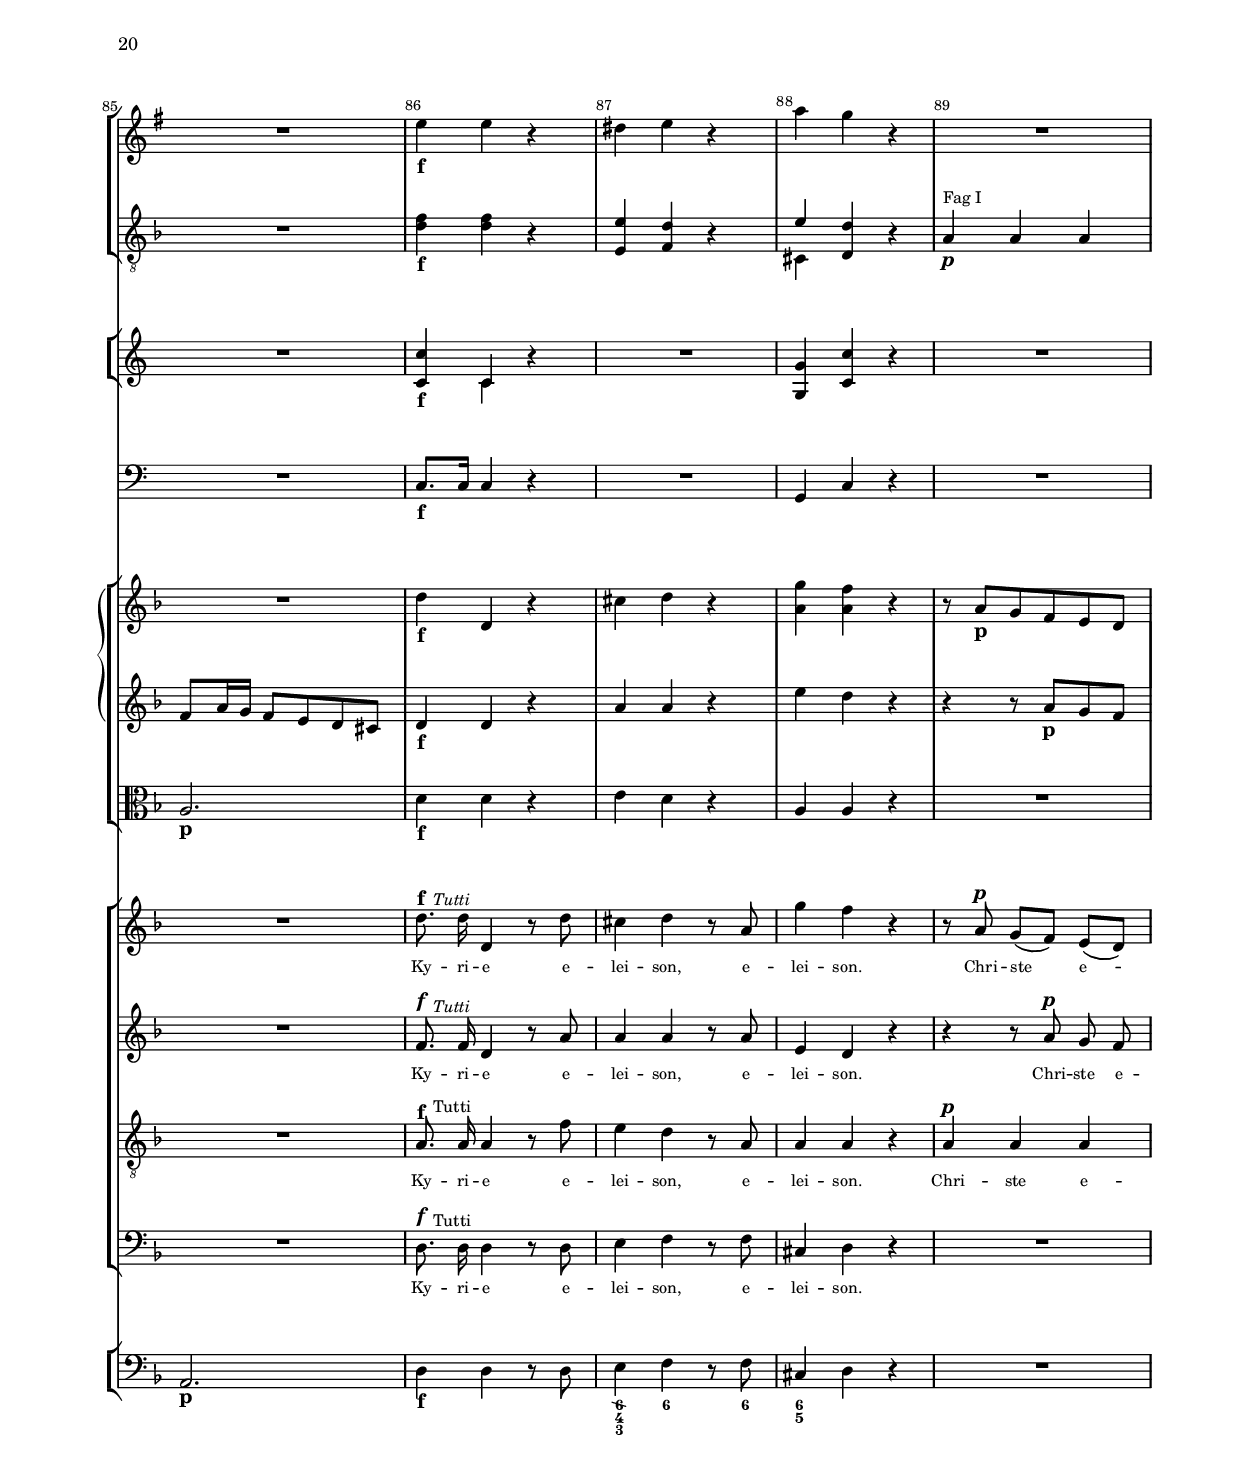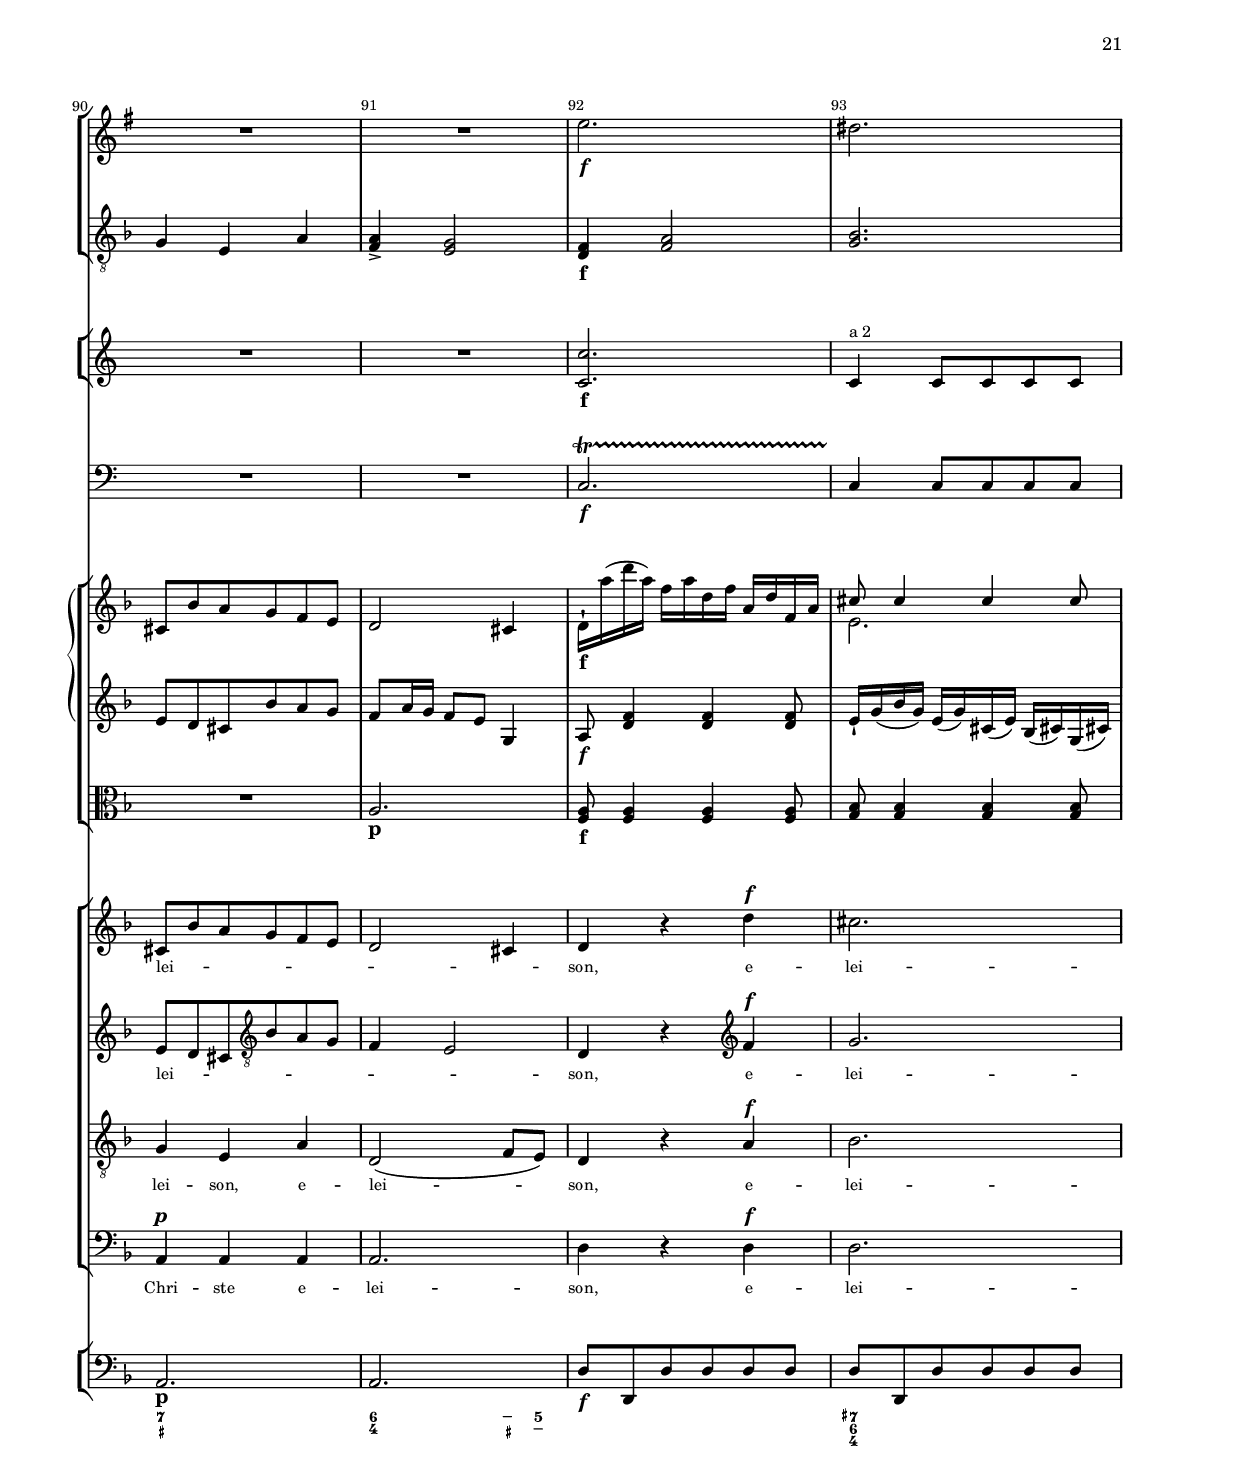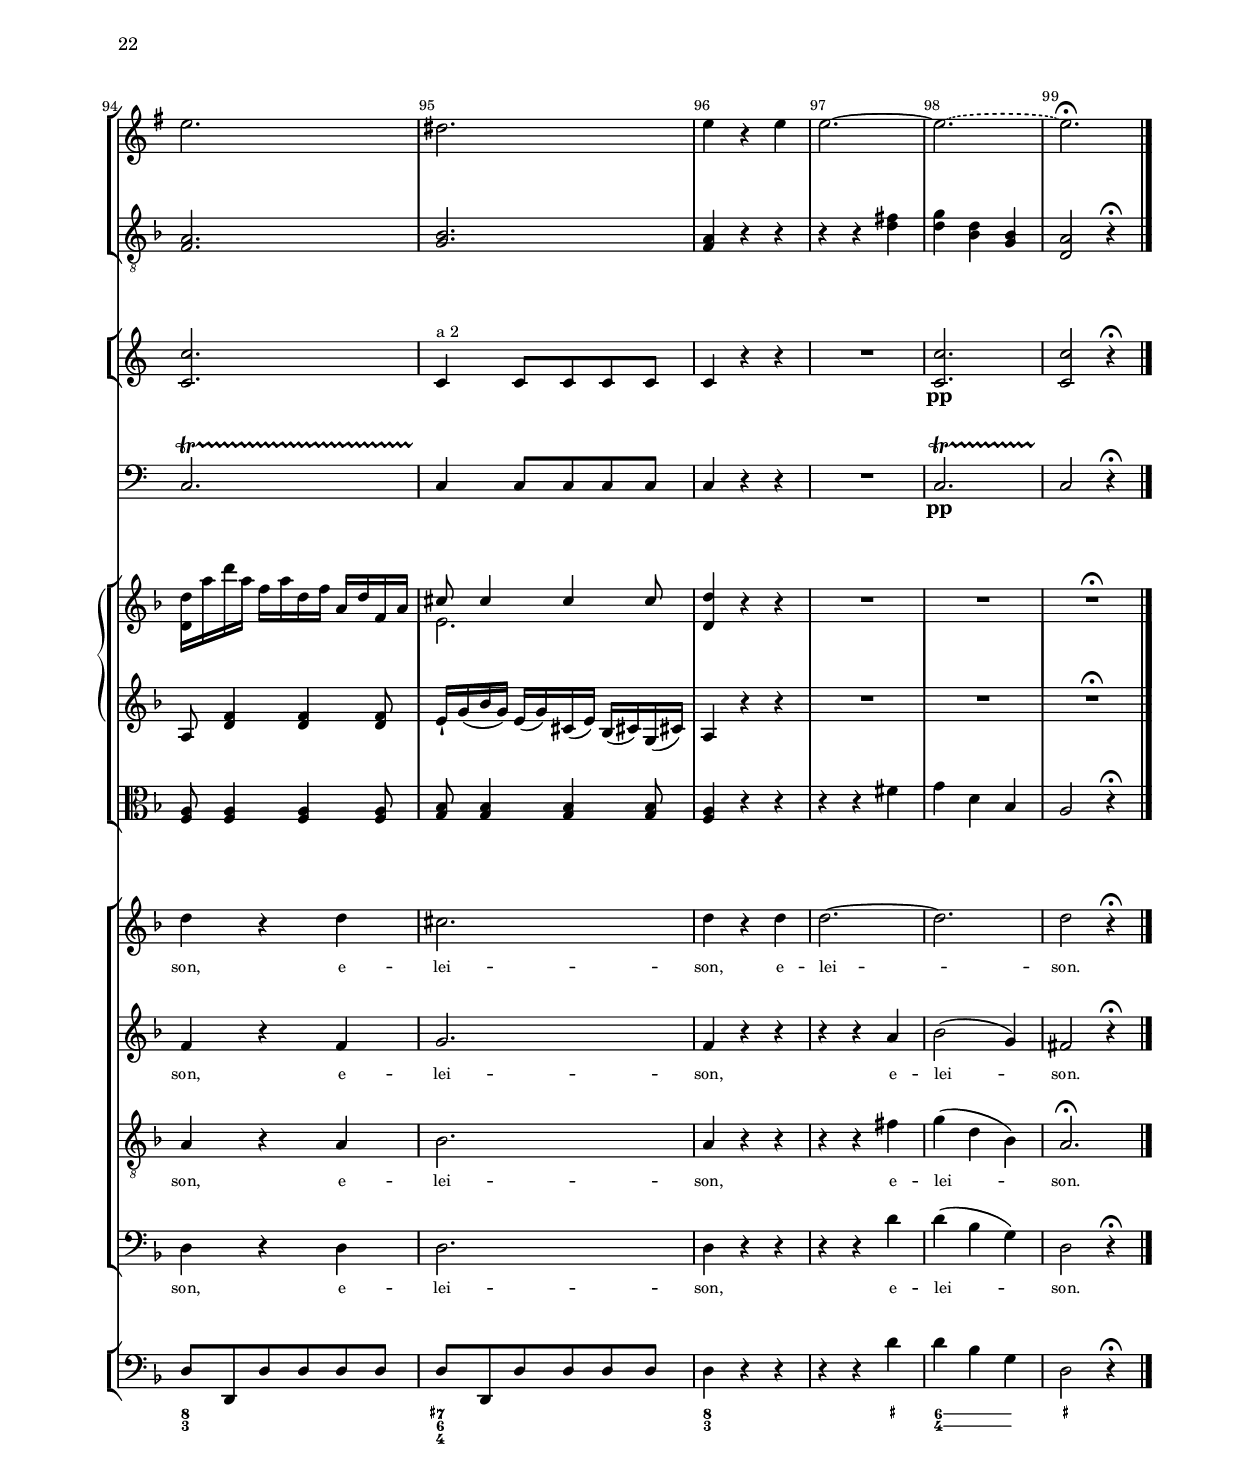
% (c) 2020 by Wolfgang Esser-Skala.
% This file is licensed under the Creative Commons Attribution-NonCommercial-ShareAlike 4.0 International License.
% To view a copy of this license, visit http://creativecommons.org/licenses/by-nc-sa/4.0/.

\version "2.18.0"

#(ly:set-option 'relative-includes #t)

% (c) 2020 by Wolfgang Esser-Skala.
% This file is licensed under the Creative Commons Attribution-NonCommercial-ShareAlike 4.0 International License.
% To view a copy of this license, visit http://creativecommons.org/licenses/by-nc-sa/4.0/.

\version "2.18.0"

\include "../definitions.ly"

\paper { first-page-number = #1 }

#(set-global-staff-size 15.87)

\book {
	\bookpart {
		\header {
			movement = \movementTitle "1" "K Y R I E"
		}
		\paper { indent = 3.5\cm }
		\score {
			<<
				\new StaffGroup <<
					\new Staff <<
						\set Staff.soloText = \markup { \medium \remark "Cl I" }
						\set Staff.instrumentName = \markup { \center-column { "Clarinetto I, II" "in B" } }
						\partcombine \KyrieClarinettoI \KyrieClarinettoII
					>>
					\new Staff <<
						\set Staff.instrumentName = "Fagotto I, II"
						\set Staff.soloText = \markup { \medium \remark "Fag I" }
						\set Staff.soloIIText = \markup { \medium \remark "Fag II" }
						\partcombine \KyrieFagottoI \KyrieFagottoII
					>>
				>>
				\new StaffGroup <<
					\new Staff <<
						\set Staff.instrumentName = \markup { \center-column { "Tromba I, II" "in D" } }
						\partcombine \KyrieTrombaI \KyrieTrombaII
					>>
				>>
				\new Staff {
					\set Staff.instrumentName = \markup { \center-column { "Timpani" "in D–A" } }
					\KyrieTimpani
				}
				\new StaffGroup <<
					\new GrandStaff \with { \violinGroupDistance } <<
						\new Staff {
							\set Staff.instrumentName = "Violino I"
							\KyrieViolinoI
						}
						\new Staff {
							\set Staff.instrumentName = "Violino II"
							\KyrieViolinoII
						}
					>>
					\new Staff {
						\set Staff.instrumentName = "Viola"
						\KyrieViola
					}
				>>
				\new ChoirStaff <<
					\new Staff {
						\set Staff.instrumentName = \SopranoIncipit
						\override Staff.InstrumentName.self-alignment-Y = ##f
						\override Staff.InstrumentName.self-alignment-X = #RIGHT
						\new Voice = "Soprano" { \dynamicUp \KyrieSopranoNotes }
					}
					\new Lyrics \lyricsto Soprano \KyrieSopranoLyrics

					\new Staff {
						\set Staff.instrumentName = \AltoIncipit
						\override Staff.InstrumentName.self-alignment-Y = ##f
						\override Staff.InstrumentName.self-alignment-X = #RIGHT
						\new Voice = "Alto" { \dynamicUp \KyrieAltoNotes }
					}
					\new Lyrics \lyricsto Alto \KyrieAltoLyrics

					\new Staff {
						\set Staff.instrumentName = \TenoreIncipit
						\override Staff.InstrumentName.self-alignment-Y = ##f
						\override Staff.InstrumentName.self-alignment-X = #RIGHT
						\new Voice = "Tenore" { \dynamicUp \KyrieTenoreNotes }
					}
					\new Lyrics \lyricsto Tenore \KyrieTenoreLyrics

					\new Staff {
						\set Staff.instrumentName = "Basso"
						\new Voice = "Basso" { \dynamicUp \KyrieBassoNotes }
					}
					\new Lyrics \lyricsto Basso \KyrieBassoLyrics
				>>
				\new StaffGroup <<
					\new Staff {
						\set Staff.instrumentName = \markup { \center-column { "Violone" "e Organo" } }
						\KyrieOrgano
					}
				>>
				\new FiguredBass {
					\KyrieBassFigures
				}
			>>
			\layout { }
			% \midi { \tempo 4 = 100 }
		}
	}
}


% \include "parts/p_vl1.ly"
% \include "parts/p_vl2.ly"
% \include "parts/p_coro.ly"
% \include "parts/p_org.ly"
% \include "parts/p_b.ly"
